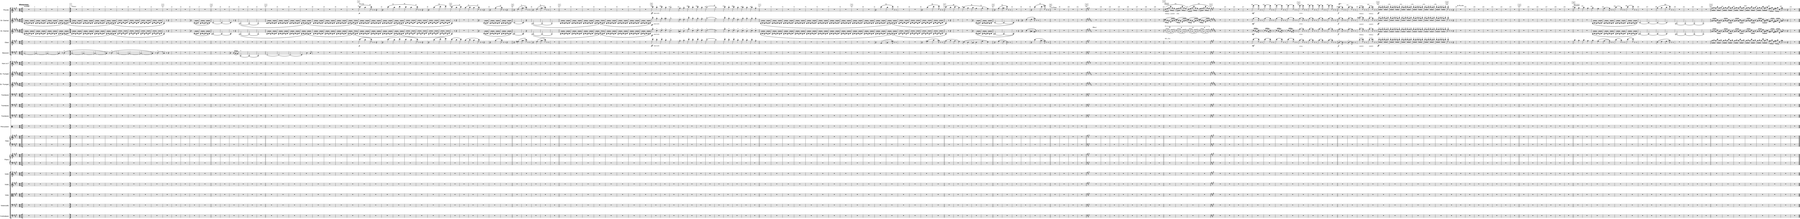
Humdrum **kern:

**kern	**kern	**kern	**kern	**kern	**kern	**kern	**kern	**kern	**kern	**kern	**kern	**kern	**kern	**kern	**kern	**kern	**kern	**dynam	**kern	**dynam	**kern	**dynam	**kern	**dynam
*part19	*part18	*part17	*part16	*part15	*part14	*part14	*part13	*part13	*part12	*part11	*part10	*part9	*part8	*part7	*part6	*part5	*part4	*part4	*part3	*part3	*part2	*part2	*part1	*part1
*staff21	*staff20	*staff19	*staff18	*staff17	*staff16	*staff15	*staff14	*staff13	*staff12	*staff11	*staff10	*staff9	*staff8	*staff7	*staff6	*staff5	*staff4	*staff4	*staff3	*staff3	*staff2	*staff2	*staff1	*staff1
*I"Contrabass	*I"Violoncello	*I"Viola	*I"Violin	*I"Violin	*I"Piano	*	*I"Harp	*	*I"Percussion	*I"Trombone	*I"Trombone	*I"Trombone	*I"Bb Trumpet	*I"Bb Trumpet	*I"Horn in F	*I"Bassoon	*I"Oboe	*	*I"Bb Clarinet	*	*I"Bb Clarinet	*	*I"Piccolo	*
*I'Cb.	*I'Vc.	*I'Vla.	*I'Vln.	*I'Vln.	*I'Pno.	*	*I'Hrp.	*	*I'Perc.	*I'Tbn.	*I'Tbn.	*I'Tbn.	*I'Bb Tpt.	*I'Bb Tpt.	*	*I'Bsn.	*I'Ob.	*	*I'Bb Cl.	*	*I'Bb Cl.	*	*I'Picc.	*
*clefF4	*clefF4	*clefC3	*clefG2	*clefG2	*clefF4	*clefG2	*clefF4	*clefG2	*clefX	*clefF4	*clefF4	*clefF4	*clefG2	*clefG2	*clefG2	*clefF4	*clefG2	*	*clefG2	*	*clefG2	*	*clefG2	*
*Trd7c12	*	*	*	*	*	*	*	*	*	*	*	*	*Trd1c2	*Trd1c2	*Trd4c7	*	*	*	*Trd1c2	*	*Trd1c2	*	*Trd-7c-12	*
*k[f#c#g#]	*k[f#c#g#]	*k[f#c#g#]	*k[f#c#g#]	*k[f#c#g#]	*k[f#c#g#]	*k[f#c#g#]	*k[f#c#g#]	*k[f#c#g#]	*k[]	*k[f#c#g#]	*k[f#c#g#]	*k[f#c#g#]	*k[f#c#g#d#a#]	*k[f#c#g#d#a#]	*k[f#c#g#d#]	*k[f#c#g#]	*k[f#c#g#]	*	*k[f#c#g#d#a#]	*	*k[f#c#g#d#a#]	*	*k[f#c#g#]	*
*M6/8	*M6/8	*M6/8	*M6/8	*M6/8	*M6/8	*M6/8	*M6/8	*M6/8	*M6/8	*M6/8	*M6/8	*M6/8	*M6/8	*M6/8	*M6/8	*M6/8	*M6/8	*	*M6/8	*	*M6/8	*	*M6/8	*
=1!|:	=1!|:	=1!|:	=1!|:	=1!|:	=1!|:	=1!|:	=1!|:	=1!|:	=1!|:	=1!|:	=1!|:	=1!|:	=1!|:	=1!|:	=1!|:	=1!|:	=1!|:	=1!|:	=1!|:	=1!|:	=1!|:	=1!|:	=1!|:	=1!|:
!	!	!	!	!	!	!	!	!	!	!	!	!	!	!	!	!	!	!	!	!	!	!	!LO:TX:a:B:t=Misterioso	!
!	!	!	!	!	!	!	!	!	!	!	!	!	!	!	!	!	!	!	!	!	!	!	!LO:TX:a:B:t=VAMP	!
2.r	2.r	2.r	2.r	2.r	2.r	2.r	2.r	2.r	2.r	2.r	2.r	2.r	2.r	2.r	2.r	[2.C#/	2.r	.	(8A#/L	.	(8A#/L	.	2.r	.
.	.	.	.	.	.	.	.	.	.	.	.	.	.	.	.	.	.	.	8B/	.	8B/	.	.	.
.	.	.	.	.	.	.	.	.	.	.	.	.	.	.	.	.	.	.	8A#/J	.	8A#/J	.	.	.
.	.	.	.	.	.	.	.	.	.	.	.	.	.	.	.	.	.	.	8B/L	.	8B/L	.	.	.
.	.	.	.	.	.	.	.	.	.	.	.	.	.	.	.	.	.	.	8A#/	.	8A#/	.	.	.
.	.	.	.	.	.	.	.	.	.	.	.	.	.	.	.	.	.	.	8B/J	.	8B/J	.	.	.
=2	=2	=2	=2	=2	=2	=2	=2	=2	=2	=2	=2	=2	=2	=2	=2	=2	=2	=2	=2	=2	=2	=2	=2	=2
2.r	2.r	2.r	2.r	2.r	2.r	2.r	2.r	2.r	2.r	2.r	2.r	2.r	2.r	2.r	2.r	2.C#/_	2.r	.	8A#/L	.	8A#/L	.	2.r	.
.	.	.	.	.	.	.	.	.	.	.	.	.	.	.	.	.	.	.	8B/	.	8B/	.	.	.
.	.	.	.	.	.	.	.	.	.	.	.	.	.	.	.	.	.	.	8A#/J	.	8A#/J	.	.	.
.	.	.	.	.	.	.	.	.	.	.	.	.	.	.	.	.	.	.	8B/L	.	8B/L	.	.	.
.	.	.	.	.	.	.	.	.	.	.	.	.	.	.	.	.	.	.	8A#/	.	8A#/	.	.	.
.	.	.	.	.	.	.	.	.	.	.	.	.	.	.	.	.	.	.	8B/J	.	8B/J	.	.	.
=3	=3	=3	=3	=3	=3	=3	=3	=3	=3	=3	=3	=3	=3	=3	=3	=3	=3	=3	=3	=3	=3	=3	=3	=3
2.r	2.r	2.r	2.r	2.r	2.r	2.r	2.r	2.r	2.r	2.r	2.r	2.r	2.r	2.r	2.r	2.C#/_	2.r	.	8A#/L	.	8A#/L	.	2.r	.
.	.	.	.	.	.	.	.	.	.	.	.	.	.	.	.	.	.	.	8B/	.	8B/	.	.	.
.	.	.	.	.	.	.	.	.	.	.	.	.	.	.	.	.	.	.	8A#/J	.	8A#/J	.	.	.
.	.	.	.	.	.	.	.	.	.	.	.	.	.	.	.	.	.	.	8B/L	.	8B/L	.	.	.
.	.	.	.	.	.	.	.	.	.	.	.	.	.	.	.	.	.	.	8A#/	.	8A#/	.	.	.
.	.	.	.	.	.	.	.	.	.	.	.	.	.	.	.	.	.	.	8B/J	.	8B/J	.	.	.
=4	=4	=4	=4	=4	=4	=4	=4	=4	=4	=4	=4	=4	=4	=4	=4	=4	=4	=4	=4	=4	=4	=4	=4	=4
2.r	2.r	2.r	2.r	2.r	2.r	2.r	2.r	2.r	2.r	2.r	2.r	2.r	2.r	2.r	2.r	4C#/]	2.r	.	8A#/L	.	8A#/L	.	2.r	.
.	.	.	.	.	.	.	.	.	.	.	.	.	.	.	.	.	.	.	8B/	.	8B/	.	.	.
.	.	.	.	.	.	.	.	.	.	.	.	.	.	.	.	8r	.	.	8A#/J)	.	8A#/J)	.	.	.
.	.	.	.	.	.	.	.	.	.	.	.	.	.	.	.	(4.D^\	.	.	(8B^/L	.	(8B^/L	.	.	.
.	.	.	.	.	.	.	.	.	.	.	.	.	.	.	.	.	.	.	8A#/	.	8A#/	.	.	.
.	.	.	.	.	.	.	.	.	.	.	.	.	.	.	.	.	.	.	8B/J	.	8B/J	.	.	.
!!LO:REH:place=s1:a:cj:fs=8:t=5
=5:|!	=5:|!	=5:|!	=5:|!	=5:|!	=5:|!	=5:|!	=5:|!	=5:|!	=5:|!	=5:|!	=5:|!	=5:|!	=5:|!	=5:|!	=5:|!	=5:|!	=5:|!	=5:|!	=5:|!	=5:|!	=5:|!	=5:|!	=5:|!	=5:|!
!	!	!	!	!	!	!	!	!	!	!	!	!	!	!	!	!	!	!	!	!	!	!	!LO:TX:a:B:t=(Voice	!
!	!	!	!	!	!	!	!	!	!	!	!	!	!	!	!	!	!	!	!	!	!	!	!LO:TX:a:t=)	!
2.r	2.r	2.r	2.r	2.r	2.r	2.r	2.r	2.r	2.r	2.r	2.r	2.r	2.r	2.r	2.r	[2.C#/	2.r	.	8A#/L	.	8A#/L	.	2.r	.
.	.	.	.	.	.	.	.	.	.	.	.	.	.	.	.	.	.	.	8B/	.	8B/	.	.	.
.	.	.	.	.	.	.	.	.	.	.	.	.	.	.	.	.	.	.	8A#/J	.	8A#/J	.	.	.
.	.	.	.	.	.	.	.	.	.	.	.	.	.	.	.	.	.	.	8B/L	.	8B/L	.	.	.
.	.	.	.	.	.	.	.	.	.	.	.	.	.	.	.	.	.	.	8A#/	.	8A#/	.	.	.
.	.	.	.	.	.	.	.	.	.	.	.	.	.	.	.	.	.	.	8B/J	.	8B/J	.	.	.
=6	=6	=6	=6	=6	=6	=6	=6	=6	=6	=6	=6	=6	=6	=6	=6	=6	=6	=6	=6	=6	=6	=6	=6	=6
2.r	2.r	2.r	2.r	2.r	2.r	2.r	2.r	2.r	2.r	2.r	2.r	2.r	2.r	2.r	2.r	2.C#/_	2.r	.	8A#/L	.	8A#/L	.	2.r	.
.	.	.	.	.	.	.	.	.	.	.	.	.	.	.	.	.	.	.	8B/	.	8B/	.	.	.
.	.	.	.	.	.	.	.	.	.	.	.	.	.	.	.	.	.	.	8A#/J	.	8A#/J	.	.	.
.	.	.	.	.	.	.	.	.	.	.	.	.	.	.	.	.	.	.	8B/L	.	8B/L	.	.	.
.	.	.	.	.	.	.	.	.	.	.	.	.	.	.	.	.	.	.	8A#/	.	8A#/	.	.	.
.	.	.	.	.	.	.	.	.	.	.	.	.	.	.	.	.	.	.	8B/J	.	8B/J	.	.	.
=7	=7	=7	=7	=7	=7	=7	=7	=7	=7	=7	=7	=7	=7	=7	=7	=7	=7	=7	=7	=7	=7	=7	=7	=7
2.r	2.r	2.r	2.r	2.r	2.r	2.r	2.r	2.r	2.r	2.r	2.r	2.r	2.r	2.r	2.r	2.C#/_	2.r	.	8A#/L	.	8A#/L	.	2.r	.
.	.	.	.	.	.	.	.	.	.	.	.	.	.	.	.	.	.	.	8B/	.	8B/	.	.	.
.	.	.	.	.	.	.	.	.	.	.	.	.	.	.	.	.	.	.	8A#/J	.	8A#/J	.	.	.
.	.	.	.	.	.	.	.	.	.	.	.	.	.	.	.	.	.	.	8B/L	.	8B/L	.	.	.
.	.	.	.	.	.	.	.	.	.	.	.	.	.	.	.	.	.	.	8A#/	.	8A#/	.	.	.
.	.	.	.	.	.	.	.	.	.	.	.	.	.	.	.	.	.	.	8B/J	.	8B/J	.	.	.
=8	=8	=8	=8	=8	=8	=8	=8	=8	=8	=8	=8	=8	=8	=8	=8	=8	=8	=8	=8	=8	=8	=8	=8	=8
2.r	2.r	2.r	2.r	2.r	2.r	2.r	2.r	2.r	2.r	2.r	2.r	2.r	2.r	2.r	2.r	4C#/])	2.r	.	8A#/L	.	8A#/L	.	2.r	.
.	.	.	.	.	.	.	.	.	.	.	.	.	.	.	.	.	.	.	8B/	.	8B/	.	.	.
.	.	.	.	.	.	.	.	.	.	.	.	.	.	.	.	8r	.	.	8A#/J)	.	8A#/J)	.	.	.
.	.	.	.	.	.	.	.	.	.	.	.	.	.	.	.	(4.D^\	.	.	(8B^/L	.	(8B^/L	.	.	.
.	.	.	.	.	.	.	.	.	.	.	.	.	.	.	.	.	.	.	8A#/	.	8A#/	.	.	.
.	.	.	.	.	.	.	.	.	.	.	.	.	.	.	.	.	.	.	8B/J	.	8B/J	.	.	.
=9	=9	=9	=9	=9	=9	=9	=9	=9	=9	=9	=9	=9	=9	=9	=9	=9	=9	=9	=9	=9	=9	=9	=9	=9
2.r	2.r	2.r	2.r	2.r	2.r	2.r	2.r	2.r	2.r	2.r	2.r	2.r	2.r	2.r	2.r	[2.C#/	2.r	.	8A#/L	.	8A#/L	.	2.r	.
.	.	.	.	.	.	.	.	.	.	.	.	.	.	.	.	.	.	.	8c#/	.	8c#/	.	.	.
.	.	.	.	.	.	.	.	.	.	.	.	.	.	.	.	.	.	.	8A#/J	.	8A#/J	.	.	.
.	.	.	.	.	.	.	.	.	.	.	.	.	.	.	.	.	.	.	8c#/L	.	8c#/L	.	.	.
.	.	.	.	.	.	.	.	.	.	.	.	.	.	.	.	.	.	.	8A#/	.	8A#/	.	.	.
.	.	.	.	.	.	.	.	.	.	.	.	.	.	.	.	.	.	.	8c#/J	.	8c#/J	.	.	.
=10	=10	=10	=10	=10	=10	=10	=10	=10	=10	=10	=10	=10	=10	=10	=10	=10	=10	=10	=10	=10	=10	=10	=10	=10
2.r	2.r	2.r	2.r	2.r	2.r	2.r	2.r	2.r	2.r	2.r	2.r	2.r	2.r	2.r	2.r	2.C#/_	2.r	.	8A#/L	.	8A#/L	.	2.r	.
.	.	.	.	.	.	.	.	.	.	.	.	.	.	.	.	.	.	.	8c#/	.	8c#/	.	.	.
.	.	.	.	.	.	.	.	.	.	.	.	.	.	.	.	.	.	.	8A#/J	.	8A#/J	.	.	.
.	.	.	.	.	.	.	.	.	.	.	.	.	.	.	.	.	.	.	8c#/L	.	8c#/L	.	.	.
.	.	.	.	.	.	.	.	.	.	.	.	.	.	.	.	.	.	.	8A#/	.	8A#/	.	.	.
.	.	.	.	.	.	.	.	.	.	.	.	.	.	.	.	.	.	.	8c#/J	.	8c#/J	.	.	.
=11	=11	=11	=11	=11	=11	=11	=11	=11	=11	=11	=11	=11	=11	=11	=11	=11	=11	=11	=11	=11	=11	=11	=11	=11
2.r	2.r	2.r	2.r	2.r	2.r	2.r	2.r	2.r	2.r	2.r	2.r	2.r	2.r	2.r	2.r	2.C#/_	2.r	.	8A#/L	.	8A#/L	.	2.r	.
.	.	.	.	.	.	.	.	.	.	.	.	.	.	.	.	.	.	.	8c#/	.	8c#/	.	.	.
.	.	.	.	.	.	.	.	.	.	.	.	.	.	.	.	.	.	.	8A#/J	.	8A#/J	.	.	.
.	.	.	.	.	.	.	.	.	.	.	.	.	.	.	.	.	.	.	8c#/L	.	8c#/L	.	.	.
.	.	.	.	.	.	.	.	.	.	.	.	.	.	.	.	.	.	.	8A#/	.	8A#/	.	.	.
.	.	.	.	.	.	.	.	.	.	.	.	.	.	.	.	.	.	.	8c#/J	.	8c#/J	.	.	.
=12	=12	=12	=12	=12	=12	=12	=12	=12	=12	=12	=12	=12	=12	=12	=12	=12	=12	=12	=12	=12	=12	=12	=12	=12
2.r	2.r	2.r	2.r	2.r	2.r	2.r	2.r	2.r	2.r	2.r	2.r	2.r	2.r	2.r	2.r	4C#/])	2.r	.	8A#/L	.	8A#/L	.	2.r	.
.	.	.	.	.	.	.	.	.	.	.	.	.	.	.	.	.	.	.	8c#/	.	8c#/	.	.	.
.	.	.	.	.	.	.	.	.	.	.	.	.	.	.	.	8r	.	.	8A#/J	.	8A#/J	.	.	.
.	.	.	.	.	.	.	.	.	.	.	.	.	.	.	.	(4.D^\	.	.	8c#/L	.	8c#/L	.	.	.
.	.	.	.	.	.	.	.	.	.	.	.	.	.	.	.	.	.	.	8A#/	.	8A#/	.	.	.
.	.	.	.	.	.	.	.	.	.	.	.	.	.	.	.	.	.	.	8c#/J	.	8c#/J	.	.	.
!!LO:REH:place=s1:a:cj:fs=8:t=13
=13	=13	=13	=13	=13	=13	=13	=13	=13	=13	=13	=13	=13	=13	=13	=13	=13	=13	=13	=13	=13	=13	=13	=13	=13
2.r	2.r	2.r	2.r	2.r	2.r	2.r	2.r	2.r	2.r	2.r	2.r	2.r	2.r	2.r	2.r	4C#/)	2.r	.	4A#/)	.	4A#/)	.	2.r	.
.	.	.	.	.	.	.	.	.	.	.	.	.	.	.	.	8r	.	.	8r	.	8r	.	.	.
.	.	.	.	.	.	.	.	.	.	.	.	.	.	.	.	4.r	.	.	4.r	.	4.r	.	.	.
=14	=14	=14	=14	=14	=14	=14	=14	=14	=14	=14	=14	=14	=14	=14	=14	=14	=14	=14	=14	=14	=14	=14	=14	=14
2.r	2.r	2.r	2.r	2.r	2.r	2.r	2.r	2.r	2.r	2.r	2.r	2.r	2.r	2.r	2.r	2.r	2.r	.	2.r	.	2.r	.	2.r	.
=15	=15	=15	=15	=15	=15	=15	=15	=15	=15	=15	=15	=15	=15	=15	=15	=15	=15	=15	=15	=15	=15	=15	=15	=15
2.r	2.r	2.r	2.r	2.r	2.r	2.r	2.r	2.r	2.r	2.r	2.r	2.r	2.r	2.r	2.r	2.r	2.r	.	2.r	.	2.r	.	2.r	.
=16	=16	=16	=16	=16	=16	=16	=16	=16	=16	=16	=16	=16	=16	=16	=16	=16	=16	=16	=16	=16	=16	=16	=16	=16
2.r	2.r	2.r	2.r	2.r	2.r	2.r	2.r	2.r	2.r	2.r	2.r	2.r	2.r	2.r	2.r	2.r	2.r	.	4.r	.	4.r	.	2.r	.
.	.	.	.	.	.	.	.	.	.	.	.	.	.	.	.	.	.	.	(8B/L	.	(8B/L	.	.	.
.	.	.	.	.	.	.	.	.	.	.	.	.	.	.	.	.	.	.	8A#/	.	8A#/	.	.	.
.	.	.	.	.	.	.	.	.	.	.	.	.	.	.	.	.	.	.	8B/J	.	8B/J	.	.	.
=17	=17	=17	=17	=17	=17	=17	=17	=17	=17	=17	=17	=17	=17	=17	=17	=17	=17	=17	=17	=17	=17	=17	=17	=17
2.r	2.r	2.r	2.r	2.r	2.r	2.r	2.r	2.r	2.r	2.r	2.r	2.r	2.r	2.r	2.r	2.r	2.r	.	8A#/L	.	8A#/L	.	2.r	.
.	.	.	.	.	.	.	.	.	.	.	.	.	.	.	.	.	.	.	8B/	.	8B/	.	.	.
.	.	.	.	.	.	.	.	.	.	.	.	.	.	.	.	.	.	.	8A#/J	.	8A#/J	.	.	.
.	.	.	.	.	.	.	.	.	.	.	.	.	.	.	.	.	.	.	8B/L	.	8B/L	.	.	.
.	.	.	.	.	.	.	.	.	.	.	.	.	.	.	.	.	.	.	8A#/	.	8A#/	.	.	.
.	.	.	.	.	.	.	.	.	.	.	.	.	.	.	.	.	.	.	8B/J)	.	8B/J)	.	.	.
!!LO:REH:place=s1:a:cj:fs=8:t=18
=18||	=18||	=18||	=18||	=18||	=18||	=18||	=18||	=18||	=18||	=18||	=18||	=18||	=18||	=18||	=18||	=18||	=18||	=18||	=18||	=18||	=18||	=18||	=18||	=18||
2.r	2.r	2.r	2.r	2.r	2.r	2.r	2.r	2.r	2.r	2.r	2.r	2.r	2.r	2.r	2.r	2.r	2.r	.	[2.An/	.	[2.c#/	.	2.r	.
=19	=19	=19	=19	=19	=19	=19	=19	=19	=19	=19	=19	=19	=19	=19	=19	=19	=19	=19	=19	=19	=19	=19	=19	=19
2.r	2.r	2.r	2.r	2.r	2.r	2.r	2.r	2.r	2.r	2.r	2.r	2.r	2.r	2.r	2.r	2.r	2.r	.	2.A/_	.	2.c#/_	.	2.r	.
=20	=20	=20	=20	=20	=20	=20	=20	=20	=20	=20	=20	=20	=20	=20	=20	=20	=20	=20	=20	=20	=20	=20	=20	=20
2.r	2.r	2.r	2.r	2.r	2.r	2.r	2.r	2.r	2.r	2.r	2.r	2.r	2.r	2.r	2.r	4.r	2.r	.	4.A/]	.	4.c#/]	.	2.r	.
.	.	.	.	.	.	.	.	.	.	.	.	.	.	.	.	(8D/L	.	.	8r	.	8r	.	.	.
.	.	.	.	.	.	.	.	.	.	.	.	.	.	.	.	8C#/	.	.	4r	.	4r	.	.	.
.	.	.	.	.	.	.	.	.	.	.	.	.	.	.	.	8BB/J)	.	.	.	.	.	.	.	.
=21	=21	=21	=21	=21	=21	=21	=21	=21	=21	=21	=21	=21	=21	=21	=21	=21	=21	=21	=21	=21	=21	=21	=21	=21
2.r	2.r	2.r	2.r	2.r	2.r	2.r	2.r	2.r	2.r	2.r	2.r	2.r	2.r	2.r	2.r	[2.CC#^^/	2.r	.	([2.Gn/	.	([2.Gn/	.	2.r	.
=22	=22	=22	=22	=22	=22	=22	=22	=22	=22	=22	=22	=22	=22	=22	=22	=22	=22	=22	=22	=22	=22	=22	=22	=22
2.r	2.r	2.r	2.r	2.r	2.r	2.r	2.r	2.r	2.r	2.r	2.r	2.r	2.r	2.r	2.r	2.CC#/_	2.r	.	2.G/_	.	2.G/_	.	2.r	.
=23	=23	=23	=23	=23	=23	=23	=23	=23	=23	=23	=23	=23	=23	=23	=23	=23	=23	=23	=23	=23	=23	=23	=23	=23
2.r	2.r	2.r	2.r	2.r	2.r	2.r	2.r	2.r	2.r	2.r	2.r	2.r	2.r	2.r	2.r	2.CC#/]	2.r	.	2.G/]	.	2.G/]	.	2.r	.
!!LO:REH:place=s1:a:cj:fs=8:t=24
=24||	=24||	=24||	=24||	=24||	=24||	=24||	=24||	=24||	=24||	=24||	=24||	=24||	=24||	=24||	=24||	=24||	=24||	=24||	=24||	=24||	=24||	=24||	=24||	=24||
2.r	2.r	2.r	2.r	2.r	2.r	2.r	2.r	2.r	2.r	2.r	2.r	2.r	2.r	2.r	2.r	[2.FF#/	2.r	.	8A#/L	.	8A#/L	.	2.r	.
.	.	.	.	.	.	.	.	.	.	.	.	.	.	.	.	.	.	.	8B/	.	8B/	.	.	.
.	.	.	.	.	.	.	.	.	.	.	.	.	.	.	.	.	.	.	8A#/J	.	8A#/J	.	.	.
.	.	.	.	.	.	.	.	.	.	.	.	.	.	.	.	.	.	.	8B/L	.	8B/L	.	.	.
.	.	.	.	.	.	.	.	.	.	.	.	.	.	.	.	.	.	.	8A#/	.	8A#/	.	.	.
.	.	.	.	.	.	.	.	.	.	.	.	.	.	.	.	.	.	.	8B/J	.	8B/J	.	.	.
=25	=25	=25	=25	=25	=25	=25	=25	=25	=25	=25	=25	=25	=25	=25	=25	=25	=25	=25	=25	=25	=25	=25	=25	=25
2.r	2.r	2.r	2.r	2.r	2.r	2.r	2.r	2.r	2.r	2.r	2.r	2.r	2.r	2.r	2.r	2.FF#/_	2.r	.	8A#/L	.	8A#/L	.	2.r	.
.	.	.	.	.	.	.	.	.	.	.	.	.	.	.	.	.	.	.	8B/	.	8B/	.	.	.
.	.	.	.	.	.	.	.	.	.	.	.	.	.	.	.	.	.	.	8A#/J	.	8A#/J	.	.	.
.	.	.	.	.	.	.	.	.	.	.	.	.	.	.	.	.	.	.	8B/L	.	8B/L	.	.	.
.	.	.	.	.	.	.	.	.	.	.	.	.	.	.	.	.	.	.	8A#/	.	8A#/	.	.	.
.	.	.	.	.	.	.	.	.	.	.	.	.	.	.	.	.	.	.	8B/J	.	8B/J	.	.	.
=26	=26	=26	=26	=26	=26	=26	=26	=26	=26	=26	=26	=26	=26	=26	=26	=26	=26	=26	=26	=26	=26	=26	=26	=26
2.r	2.r	2.r	2.r	2.r	2.r	2.r	2.r	2.r	2.r	2.r	2.r	2.r	2.r	2.r	2.r	2.FF#/_	2.r	.	8A#/L	.	8A#/L	.	2.r	.
.	.	.	.	.	.	.	.	.	.	.	.	.	.	.	.	.	.	.	8B/	.	8B/	.	.	.
.	.	.	.	.	.	.	.	.	.	.	.	.	.	.	.	.	.	.	8A#/J	.	8A#/J	.	.	.
.	.	.	.	.	.	.	.	.	.	.	.	.	.	.	.	.	.	.	8B/L	.	8B/L	.	.	.
.	.	.	.	.	.	.	.	.	.	.	.	.	.	.	.	.	.	.	8A#/	.	8A#/	.	.	.
.	.	.	.	.	.	.	.	.	.	.	.	.	.	.	.	.	.	.	8B/J	.	8B/J	.	.	.
=27	=27	=27	=27	=27	=27	=27	=27	=27	=27	=27	=27	=27	=27	=27	=27	=27	=27	=27	=27	=27	=27	=27	=27	=27
2.r	2.r	2.r	2.r	2.r	2.r	2.r	2.r	2.r	2.r	2.r	2.r	2.r	2.r	2.r	2.r	4.FF#/]	2.r	.	8A#/L	.	8A#/L	.	2.r	.
.	.	.	.	.	.	.	.	.	.	.	.	.	.	.	.	.	.	.	8B/	.	8B/	.	.	.
.	.	.	.	.	.	.	.	.	.	.	.	.	.	.	.	.	.	.	8A#/J)	.	8A#/J)	.	.	.
.	.	.	.	.	.	.	.	.	.	.	.	.	.	.	.	4D\	.	.	(8B^/L	.	(8B^/L	.	.	.
.	.	.	.	.	.	.	.	.	.	.	.	.	.	.	.	.	.	.	8A#/	.	8A#/	.	.	.
.	.	.	.	.	.	.	.	.	.	.	.	.	.	.	.	8C#/	.	.	8B/J	.	8B/J	.	.	.
=28	=28	=28	=28	=28	=28	=28	=28	=28	=28	=28	=28	=28	=28	=28	=28	=28	=28	=28	=28	=28	=28	=28	=28	=28
2.r	2.r	2.r	2.r	2.r	2.r	2.r	2.r	2.r	2.r	2.r	2.r	2.r	2.r	2.r	2.r	2.r	2.r	.	8A#/L	.	8A#/L	.	2.r	.
.	.	.	.	.	.	.	.	.	.	.	.	.	.	.	.	.	.	.	8B/	.	8B/	.	.	.
.	.	.	.	.	.	.	.	.	.	.	.	.	.	.	.	.	.	.	8A#/J	.	8A#/J	.	.	.
.	.	.	.	.	.	.	.	.	.	.	.	.	.	.	.	.	.	.	8B/L	.	8B/L	.	.	.
.	.	.	.	.	.	.	.	.	.	.	.	.	.	.	.	.	.	.	8A#/	.	8A#/	.	.	.
.	.	.	.	.	.	.	.	.	.	.	.	.	.	.	.	.	.	.	8B/J	.	8B/J	.	.	.
=29	=29	=29	=29	=29	=29	=29	=29	=29	=29	=29	=29	=29	=29	=29	=29	=29	=29	=29	=29	=29	=29	=29	=29	=29
2.r	2.r	2.r	2.r	2.r	2.r	2.r	2.r	2.r	2.r	2.r	2.r	2.r	2.r	2.r	2.r	2.r	2.r	.	8A#/L	.	8A#/L	.	2.r	.
.	.	.	.	.	.	.	.	.	.	.	.	.	.	.	.	.	.	.	8B/	.	8B/	.	.	.
.	.	.	.	.	.	.	.	.	.	.	.	.	.	.	.	.	.	.	8A#/J	.	8A#/J	.	.	.
.	.	.	.	.	.	.	.	.	.	.	.	.	.	.	.	.	.	.	8B/L	.	8B/L	.	.	.
.	.	.	.	.	.	.	.	.	.	.	.	.	.	.	.	.	.	.	8A#/	.	8A#/	.	.	.
.	.	.	.	.	.	.	.	.	.	.	.	.	.	.	.	.	.	.	8B/J	.	8B/J	.	.	.
=30	=30	=30	=30	=30	=30	=30	=30	=30	=30	=30	=30	=30	=30	=30	=30	=30	=30	=30	=30	=30	=30	=30	=30	=30
2.r	2.r	2.r	2.r	2.r	2.r	2.r	2.r	2.r	2.r	2.r	2.r	2.r	2.r	2.r	2.r	2.r	2.r	.	8A#/L	.	8A#/L	.	2.r	.
.	.	.	.	.	.	.	.	.	.	.	.	.	.	.	.	.	.	.	8B/	.	8B/	.	.	.
.	.	.	.	.	.	.	.	.	.	.	.	.	.	.	.	.	.	.	8A#/J	.	8A#/J	.	.	.
.	.	.	.	.	.	.	.	.	.	.	.	.	.	.	.	.	.	.	8B/L	.	8B/L	.	.	.
.	.	.	.	.	.	.	.	.	.	.	.	.	.	.	.	.	.	.	8A#/	.	8A#/	.	.	.
.	.	.	.	.	.	.	.	.	.	.	.	.	.	.	.	.	.	.	8B/J	.	8B/J	.	.	.
=31	=31	=31	=31	=31	=31	=31	=31	=31	=31	=31	=31	=31	=31	=31	=31	=31	=31	=31	=31	=31	=31	=31	=31	=31
2.r	2.r	2.r	2.r	2.r	2.r	2.r	2.r	2.r	2.r	2.r	2.r	2.r	2.r	2.r	2.r	2.r	2.r	.	8A#/L	.	8A#/L	.	2.r	.
.	.	.	.	.	.	.	.	.	.	.	.	.	.	.	.	.	.	.	8B/	.	8B/	.	.	.
.	.	.	.	.	.	.	.	.	.	.	.	.	.	.	.	.	.	.	8A#/J)	.	8A#/J)	.	.	.
.	.	.	.	.	.	.	.	.	.	.	.	.	.	.	.	.	.	.	(8c#^/L	.	(8c#^/L	.	.	.
.	.	.	.	.	.	.	.	.	.	.	.	.	.	.	.	.	.	.	8A#/	.	8A#/	.	.	.
.	.	.	.	.	.	.	.	.	.	.	.	.	.	.	.	.	.	.	8B/J	.	8B/J	.	.	.
!!LO:REH:place=s1:a:cj:fs=8:t=32
=32	=32	=32	=32	=32	=32	=32	=32	=32	=32	=32	=32	=32	=32	=32	=32	=32	=32	=32	=32	=32	=32	=32	=32	=32
!	!	!	!	!	!	!	!	!	!	!	!	!	!	!	!	!	!	!	!	!	!	!	!LO:TX:a:B:t=Piccolo	!
!	!	!	!	!	!	!	!	!	!	!	!	!	!	!	!	!	!	!LO:DY:b	!	!	!	!	!	!LO:DY:b
2.r	2.r	2.r	2.r	2.r	2.r	2.r	2.r	2.r	2.r	2.r	2.r	2.r	2.r	2.r	2.r	2.r	(4.ccc#\	p	8A#/L	.	8A#/L	.	(4.ccc#\	p
.	.	.	.	.	.	.	.	.	.	.	.	.	.	.	.	.	.	.	8B/	.	8B/	.	.	.
.	.	.	.	.	.	.	.	.	.	.	.	.	.	.	.	.	.	.	8A#/J	.	8A#/J	.	.	.
.	.	.	.	.	.	.	.	.	.	.	.	.	.	.	.	.	4.bb\	.	8B/L	.	8B/L	.	4.bb\	.
.	.	.	.	.	.	.	.	.	.	.	.	.	.	.	.	.	.	.	8A#/	.	8A#/	.	.	.
.	.	.	.	.	.	.	.	.	.	.	.	.	.	.	.	.	.	.	8B/J	.	8B/J	.	.	.
=33	=33	=33	=33	=33	=33	=33	=33	=33	=33	=33	=33	=33	=33	=33	=33	=33	=33	=33	=33	=33	=33	=33	=33	=33
2.r	2.r	2.r	2.r	2.r	2.r	2.r	2.r	2.r	2.r	2.r	2.r	2.r	2.r	2.r	2.r	2.r	8ccc#\)	.	8A#/L	.	8A#/L	.	8ccc#\)	.
.	.	.	.	.	.	.	.	.	.	.	.	.	.	.	.	.	8r	.	8B/	.	8B/	.	8r	.
.	.	.	.	.	.	.	.	.	.	.	.	.	.	.	.	.	8r	.	8A#/J	.	8A#/J	.	8r	.
.	.	.	.	.	.	.	.	.	.	.	.	.	.	.	.	.	4.r	.	8B/L	.	8B/L	.	4.r	.
.	.	.	.	.	.	.	.	.	.	.	.	.	.	.	.	.	.	.	8A#/	.	8A#/	.	.	.
.	.	.	.	.	.	.	.	.	.	.	.	.	.	.	.	.	.	.	8B/J	.	8B/J	.	.	.
=34	=34	=34	=34	=34	=34	=34	=34	=34	=34	=34	=34	=34	=34	=34	=34	=34	=34	=34	=34	=34	=34	=34	=34	=34
2.r	2.r	2.r	2.r	2.r	2.r	2.r	2.r	2.r	2.r	2.r	2.r	2.r	2.r	2.r	2.r	2.r	4.r	.	8A#/L	.	8A#/L	.	4.r	.
.	.	.	.	.	.	.	.	.	.	.	.	.	.	.	.	.	.	.	8B/	.	8B/	.	.	.
.	.	.	.	.	.	.	.	.	.	.	.	.	.	.	.	.	.	.	8A#/J	.	8A#/J	.	.	.
.	.	.	.	.	.	.	.	.	.	.	.	.	.	.	.	.	(4.ccc#\	.	8B/L	.	8B/L	.	(4.ccc#\	.
.	.	.	.	.	.	.	.	.	.	.	.	.	.	.	.	.	.	.	8A#/	.	8A#/	.	.	.
.	.	.	.	.	.	.	.	.	.	.	.	.	.	.	.	.	.	.	8B/J	.	8B/J	.	.	.
=35	=35	=35	=35	=35	=35	=35	=35	=35	=35	=35	=35	=35	=35	=35	=35	=35	=35	=35	=35	=35	=35	=35	=35	=35
2.r	2.r	2.r	2.r	2.r	2.r	2.r	2.r	2.r	2.r	2.r	2.r	2.r	2.r	2.r	2.r	2.r	4.bb\	.	8A#/L	.	8A#/L	.	4.bb\	.
.	.	.	.	.	.	.	.	.	.	.	.	.	.	.	.	.	.	.	8B/	.	8B/	.	.	.
.	.	.	.	.	.	.	.	.	.	.	.	.	.	.	.	.	.	.	8A#/J)	.	8A#/J)	.	.	.
.	.	.	.	.	.	.	.	.	.	.	.	.	.	.	.	.	4.ddd\	.	(8B^/L	.	(8B^/L	.	4.ddd\	.
.	.	.	.	.	.	.	.	.	.	.	.	.	.	.	.	.	.	.	8A#/	.	8A#/	.	.	.
.	.	.	.	.	.	.	.	.	.	.	.	.	.	.	.	.	.	.	8B/J	.	8B/J	.	.	.
=36	=36	=36	=36	=36	=36	=36	=36	=36	=36	=36	=36	=36	=36	=36	=36	=36	=36	=36	=36	=36	=36	=36	=36	=36
2.r	2.r	2.r	2.r	2.r	2.r	2.r	2.r	2.r	2.r	2.r	2.r	2.r	2.r	2.r	2.r	2.r	4.ccc#\	.	8A#/L	.	8A#/L	.	4.ccc#\	.
.	.	.	.	.	.	.	.	.	.	.	.	.	.	.	.	.	.	.	8c#/	.	8c#/	.	.	.
.	.	.	.	.	.	.	.	.	.	.	.	.	.	.	.	.	.	.	8A#/J	.	8A#/J	.	.	.
.	.	.	.	.	.	.	.	.	.	.	.	.	.	.	.	.	4.bb\	.	8c#/L	.	8c#/L	.	4.bb\	.
.	.	.	.	.	.	.	.	.	.	.	.	.	.	.	.	.	.	.	8A#/	.	8A#/	.	.	.
.	.	.	.	.	.	.	.	.	.	.	.	.	.	.	.	.	.	.	8c#/J	.	8c#/J	.	.	.
=37	=37	=37	=37	=37	=37	=37	=37	=37	=37	=37	=37	=37	=37	=37	=37	=37	=37	=37	=37	=37	=37	=37	=37	=37
2.r	2.r	2.r	2.r	2.r	2.r	2.r	2.r	2.r	2.r	2.r	2.r	2.r	2.r	2.r	2.r	2.r	8ccc#\)	.	8A#/L	.	8A#/L	.	8ccc#\)	.
.	.	.	.	.	.	.	.	.	.	.	.	.	.	.	.	.	8r	.	8c#/	.	8c#/	.	8r	.
.	.	.	.	.	.	.	.	.	.	.	.	.	.	.	.	.	8r	.	8A#/J	.	8A#/J	.	8r	.
.	.	.	.	.	.	.	.	.	.	.	.	.	.	.	.	.	4.r	.	8c#/L	.	8c#/L	.	4.r	.
.	.	.	.	.	.	.	.	.	.	.	.	.	.	.	.	.	.	.	8A#/	.	8A#/	.	.	.
.	.	.	.	.	.	.	.	.	.	.	.	.	.	.	.	.	.	.	8c#/J	.	8c#/J	.	.	.
=38	=38	=38	=38	=38	=38	=38	=38	=38	=38	=38	=38	=38	=38	=38	=38	=38	=38	=38	=38	=38	=38	=38	=38	=38
2.r	2.r	2.r	2.r	2.r	2.r	2.r	2.r	2.r	2.r	2.r	2.r	2.r	2.r	2.r	2.r	2.r	4.r	.	8A#/L	.	8A#/L	.	4.r	.
.	.	.	.	.	.	.	.	.	.	.	.	.	.	.	.	.	.	.	8c#/	.	8c#/	.	.	.
.	.	.	.	.	.	.	.	.	.	.	.	.	.	.	.	.	.	.	8A#/J	.	8A#/J	.	.	.
.	.	.	.	.	.	.	.	.	.	.	.	.	.	.	.	.	(4.bb\	.	8c#/L	.	8c#/L	.	(4.bb\	.
.	.	.	.	.	.	.	.	.	.	.	.	.	.	.	.	.	.	.	8A#/	.	8A#/	.	.	.
.	.	.	.	.	.	.	.	.	.	.	.	.	.	.	.	.	.	.	8c#/J	.	8c#/J	.	.	.
=39	=39	=39	=39	=39	=39	=39	=39	=39	=39	=39	=39	=39	=39	=39	=39	=39	=39	=39	=39	=39	=39	=39	=39	=39
2.r	2.r	2.r	2.r	2.r	2.r	2.r	2.r	2.r	2.r	2.r	2.r	2.r	2.r	2.r	2.r	2.r	4.ddd\	.	8A#/L	.	8A#/L	.	4.ddd\	.
.	.	.	.	.	.	.	.	.	.	.	.	.	.	.	.	.	.	.	8c#/	.	8c#/	.	.	.
.	.	.	.	.	.	.	.	.	.	.	.	.	.	.	.	.	.	.	8A#/J	.	8A#/J	.	.	.
.	.	.	.	.	.	.	.	.	.	.	.	.	.	.	.	.	4.eee\)	.	8c#/L	.	8c#/L	.	4.eee\)	.
.	.	.	.	.	.	.	.	.	.	.	.	.	.	.	.	.	.	.	8A#/	.	8A#/	.	.	.
.	.	.	.	.	.	.	.	.	.	.	.	.	.	.	.	.	.	.	8c#/J	.	8c#/J	.	.	.
!!LO:REH:place=s1:a:cj:fs=8:t=40
=40	=40	=40	=40	=40	=40	=40	=40	=40	=40	=40	=40	=40	=40	=40	=40	=40	=40	=40	=40	=40	=40	=40	=40	=40
2.r	2.r	2.r	2.r	2.r	2.r	2.r	2.r	2.r	2.r	2.r	2.r	2.r	2.r	2.r	2.r	2.r	(4.ccc#\	.	4A#/)	.	4A#/)	.	(4.ccc#\	.
.	.	.	.	.	.	.	.	.	.	.	.	.	.	.	.	.	.	.	8r	.	8r	.	.	.
.	.	.	.	.	.	.	.	.	.	.	.	.	.	.	.	.	4.bb\	.	4.r	.	4.r	.	4.bb\	.
=41	=41	=41	=41	=41	=41	=41	=41	=41	=41	=41	=41	=41	=41	=41	=41	=41	=41	=41	=41	=41	=41	=41	=41	=41
2.r	2.r	2.r	2.r	2.r	2.r	2.r	2.r	2.r	2.r	2.r	2.r	2.r	2.r	2.r	2.r	2.r	4.ccc#\)	.	2.r	.	2.r	.	4.ccc#\)	.
.	.	.	.	.	.	.	.	.	.	.	.	.	.	.	.	.	(4.aa\	.	.	.	.	.	(4.aa\	.
=42	=42	=42	=42	=42	=42	=42	=42	=42	=42	=42	=42	=42	=42	=42	=42	=42	=42	=42	=42	=42	=42	=42	=42	=42
2.r	2.r	2.r	2.r	2.r	2.r	2.r	2.r	2.r	2.r	2.r	2.r	2.r	2.r	2.r	2.r	2.r	4.bb\	.	2.r	.	2.r	.	4.bb\	.
.	.	.	.	.	.	.	.	.	.	.	.	.	.	.	.	.	4.aa\	.	.	.	.	.	4.aa\	.
=43	=43	=43	=43	=43	=43	=43	=43	=43	=43	=43	=43	=43	=43	=43	=43	=43	=43	=43	=43	=43	=43	=43	=43	=43
2.r	2.r	2.r	2.r	2.r	2.r	2.r	2.r	2.r	2.r	2.r	2.r	2.r	2.r	2.r	2.r	2.r	8bb\)	.	4.r	.	4.r	.	8bb\)	.
.	.	.	.	.	.	.	.	.	.	.	.	.	.	.	.	.	8r	.	.	.	.	.	8r	.
.	.	.	.	.	.	.	.	.	.	.	.	.	.	.	.	.	8r	.	.	.	.	.	8r	.
.	.	.	.	.	.	.	.	.	.	.	.	.	.	.	.	.	4.r	.	(8B/L	.	(8B/L	.	4.r	.
.	.	.	.	.	.	.	.	.	.	.	.	.	.	.	.	.	.	.	8A#/	.	8A#/	.	.	.
.	.	.	.	.	.	.	.	.	.	.	.	.	.	.	.	.	.	.	8B/J	.	8B/J	.	.	.
=44	=44	=44	=44	=44	=44	=44	=44	=44	=44	=44	=44	=44	=44	=44	=44	=44	=44	=44	=44	=44	=44	=44	=44	=44
2.r	2.r	2.r	2.r	2.r	2.r	2.r	2.r	2.r	2.r	2.r	2.r	2.r	2.r	2.r	2.r	2.r	4.r	.	8A#/L	.	8A#/L	.	4.r	.
.	.	.	.	.	.	.	.	.	.	.	.	.	.	.	.	.	.	.	8B/	.	8B/	.	.	.
.	.	.	.	.	.	.	.	.	.	.	.	.	.	.	.	.	.	.	8A#/J	.	8A#/J	.	.	.
.	.	.	.	.	.	.	.	.	.	.	.	.	.	.	.	.	(4.gg#\	.	8B/L	.	8B/L	.	(4.gg#\	.
.	.	.	.	.	.	.	.	.	.	.	.	.	.	.	.	.	.	.	8A#/	.	8A#/	.	.	.
.	.	.	.	.	.	.	.	.	.	.	.	.	.	.	.	.	.	.	8B/J	.	8B/J	.	.	.
=45	=45	=45	=45	=45	=45	=45	=45	=45	=45	=45	=45	=45	=45	=45	=45	=45	=45	=45	=45	=45	=45	=45	=45	=45
2.r	2.r	2.r	2.r	2.r	2.r	2.r	2.r	2.r	2.r	2.r	2.r	2.r	2.r	2.r	2.r	2.r	8aa\)	.	8A#/L	.	8A#/L	.	8aa\)	.
.	.	.	.	.	.	.	.	.	.	.	.	.	.	.	.	.	8r	.	8B/	.	8B/	.	8r	.
.	.	.	.	.	.	.	.	.	.	.	.	.	.	.	.	.	8r	.	8A#/J	.	8A#/J	.	8r	.
.	.	.	.	.	.	.	.	.	.	.	.	.	.	.	.	.	4.r	.	8B/L	.	8B/L	.	4.r	.
.	.	.	.	.	.	.	.	.	.	.	.	.	.	.	.	.	.	.	8A#/	.	8A#/	.	.	.
.	.	.	.	.	.	.	.	.	.	.	.	.	.	.	.	.	.	.	8B/J)	.	8B/J)	.	.	.
!!LO:REH:place=s1:a:cj:fs=8:t=46
=46||	=46||	=46||	=46||	=46||	=46||	=46||	=46||	=46||	=46||	=46||	=46||	=46||	=46||	=46||	=46||	=46||	=46||	=46||	=46||	=46||	=46||	=46||	=46||	=46||
2.r	2.r	2.r	2.r	2.r	2.r	2.r	2.r	2.r	2.r	2.r	2.r	2.r	2.r	2.r	2.r	2.r	4.r	.	[2.An/	.	[2.c#/	.	4.r	.
.	.	.	.	.	.	.	.	.	.	.	.	.	.	.	.	.	(4.ddni\	.	.	.	.	.	(4.dd\	.
=47	=47	=47	=47	=47	=47	=47	=47	=47	=47	=47	=47	=47	=47	=47	=47	=47	=47	=47	=47	=47	=47	=47	=47	=47
2.r	2.r	2.r	2.r	2.r	2.r	2.r	2.r	2.r	2.r	2.r	2.r	2.r	2.r	2.r	2.r	2.r	4.ggn\	.	4.A/]	.	4.c#/]	.	4.ggn\	.
.	.	.	.	.	.	.	.	.	.	.	.	.	.	.	.	.	8bb-X\)	.	4.r	.	4.r	.	8bb-X\)	.
.	.	.	.	.	.	.	.	.	.	.	.	.	.	.	.	.	8r	.	.	.	.	.	8r	.
.	.	.	.	.	.	.	.	.	.	.	.	.	.	.	.	.	8r	.	.	.	.	.	8r	.
=48	=48	=48	=48	=48	=48	=48	=48	=48	=48	=48	=48	=48	=48	=48	=48	=48	=48	=48	=48	=48	=48	=48	=48	=48
2.r	2.r	2.r	2.r	2.r	2.r	2.r	2.r	2.r	2.r	2.r	2.r	2.r	2.r	2.r	2.r	2.r	4.r	.	([2.Gn/	.	([2.Gn/	.	4.r	.
.	.	.	.	.	.	.	.	.	.	.	.	.	.	.	.	.	(4.dd\	.	.	.	.	.	(4.dd\	.
=49	=49	=49	=49	=49	=49	=49	=49	=49	=49	=49	=49	=49	=49	=49	=49	=49	=49	=49	=49	=49	=49	=49	=49	=49
2.r	2.r	2.r	2.r	2.r	2.r	2.r	2.r	2.r	2.r	2.r	2.r	2.r	2.r	2.r	2.r	2.r	4.ggn\	.	2.G/_	.	2.G/_	.	4.ggn\	.
.	.	.	.	.	.	.	.	.	.	.	.	.	.	.	.	.	8bb-X\)	.	.	.	.	.	8bb-X\)	.
.	.	.	.	.	.	.	.	.	.	.	.	.	.	.	.	.	8r	.	.	.	.	.	8r	.
.	.	.	.	.	.	.	.	.	.	.	.	.	.	.	.	.	8r	.	.	.	.	.	8r	.
=50	=50	=50	=50	=50	=50	=50	=50	=50	=50	=50	=50	=50	=50	=50	=50	=50	=50	=50	=50	=50	=50	=50	=50	=50
2.r	2.r	2.r	2.r	2.r	2.r	2.r	2.r	2.r	2.r	2.r	2.r	2.r	2.r	2.r	2.r	2.r	2.r	.	2.G/]	.	2.G/]	.	2.r	.
!!LO:REH:place=s1:a:cj:fs=8:t=51
=51||	=51||	=51||	=51||	=51||	=51||	=51||	=51||	=51||	=51||	=51||	=51||	=51||	=51||	=51||	=51||	=51||	=51||	=51||	=51||	=51||	=51||	=51||	=51||	=51||
2.r	2.r	2.r	2.r	2.r	2.r	2.r	2.r	2.r	2.r	2.r	2.r	2.r	2.r	2.r	2.r	2.r	2.r	.	8A#/L	.	8A#/L	.	2.r	.
.	.	.	.	.	.	.	.	.	.	.	.	.	.	.	.	.	.	.	8B/	.	8B/	.	.	.
.	.	.	.	.	.	.	.	.	.	.	.	.	.	.	.	.	.	.	8A#/J	.	8A#/J	.	.	.
.	.	.	.	.	.	.	.	.	.	.	.	.	.	.	.	.	.	.	8B/L	.	8B/L	.	.	.
.	.	.	.	.	.	.	.	.	.	.	.	.	.	.	.	.	.	.	8A#/	.	8A#/	.	.	.
.	.	.	.	.	.	.	.	.	.	.	.	.	.	.	.	.	.	.	8B/J	.	8B/J	.	.	.
=52	=52	=52	=52	=52	=52	=52	=52	=52	=52	=52	=52	=52	=52	=52	=52	=52	=52	=52	=52	=52	=52	=52	=52	=52
2.r	2.r	2.r	2.r	2.r	2.r	2.r	2.r	2.r	2.r	2.r	2.r	2.r	2.r	2.r	2.r	2.r	2.r	.	8A#/L	.	8A#/L	.	2.r	.
.	.	.	.	.	.	.	.	.	.	.	.	.	.	.	.	.	.	.	8B/	.	8B/	.	.	.
.	.	.	.	.	.	.	.	.	.	.	.	.	.	.	.	.	.	.	8A#/J	.	8A#/J	.	.	.
.	.	.	.	.	.	.	.	.	.	.	.	.	.	.	.	.	.	.	8B/L	.	8B/L	.	.	.
.	.	.	.	.	.	.	.	.	.	.	.	.	.	.	.	.	.	.	8A#/	.	8A#/	.	.	.
.	.	.	.	.	.	.	.	.	.	.	.	.	.	.	.	.	.	.	8B/J	.	8B/J	.	.	.
=53	=53	=53	=53	=53	=53	=53	=53	=53	=53	=53	=53	=53	=53	=53	=53	=53	=53	=53	=53	=53	=53	=53	=53	=53
2.r	2.r	2.r	2.r	2.r	2.r	2.r	2.r	2.r	2.r	2.r	2.r	2.r	2.r	2.r	2.r	2.r	2.r	.	8A#/L	.	8A#/L	.	2.r	.
.	.	.	.	.	.	.	.	.	.	.	.	.	.	.	.	.	.	.	8B/	.	8B/	.	.	.
.	.	.	.	.	.	.	.	.	.	.	.	.	.	.	.	.	.	.	8A#/J	.	8A#/J	.	.	.
.	.	.	.	.	.	.	.	.	.	.	.	.	.	.	.	.	.	.	8B/L	.	8B/L	.	.	.
.	.	.	.	.	.	.	.	.	.	.	.	.	.	.	.	.	.	.	8A#/	.	8A#/	.	.	.
.	.	.	.	.	.	.	.	.	.	.	.	.	.	.	.	.	.	.	8B/J	.	8B/J	.	.	.
=54	=54	=54	=54	=54	=54	=54	=54	=54	=54	=54	=54	=54	=54	=54	=54	=54	=54	=54	=54	=54	=54	=54	=54	=54
2.r	2.r	2.r	2.r	2.r	2.r	2.r	2.r	2.r	2.r	2.r	2.r	2.r	2.r	2.r	2.r	2.r	2.r	.	8A#/L	.	8A#/L	.	2.r	.
.	.	.	.	.	.	.	.	.	.	.	.	.	.	.	.	.	.	.	8B/	.	8B/	.	.	.
.	.	.	.	.	.	.	.	.	.	.	.	.	.	.	.	.	.	.	8A#/J)	.	8A#/J)	.	.	.
.	.	.	.	.	.	.	.	.	.	.	.	.	.	.	.	.	.	.	(8c#^/L	.	(8c#^/L	.	.	.
.	.	.	.	.	.	.	.	.	.	.	.	.	.	.	.	.	.	.	8A#/	.	8A#/	.	.	.
.	.	.	.	.	.	.	.	.	.	.	.	.	.	.	.	.	.	.	8B/J	.	8B/J	.	.	.
=55	=55	=55	=55	=55	=55	=55	=55	=55	=55	=55	=55	=55	=55	=55	=55	=55	=55	=55	=55	=55	=55	=55	=55	=55
2.r	2.r	2.r	2.r	2.r	2.r	2.r	2.r	2.r	2.r	2.r	2.r	2.r	2.r	2.r	2.r	2.r	2.r	.	8A#/L	.	8A#/L	.	2.r	.
.	.	.	.	.	.	.	.	.	.	.	.	.	.	.	.	.	.	.	8B/	.	8B/	.	.	.
.	.	.	.	.	.	.	.	.	.	.	.	.	.	.	.	.	.	.	8A#/J	.	8A#/J	.	.	.
.	.	.	.	.	.	.	.	.	.	.	.	.	.	.	.	.	.	.	8B/L	.	8B/L	.	.	.
.	.	.	.	.	.	.	.	.	.	.	.	.	.	.	.	.	.	.	8A#/	.	8A#/	.	.	.
.	.	.	.	.	.	.	.	.	.	.	.	.	.	.	.	.	.	.	8B/J	.	8B/J	.	.	.
=56	=56	=56	=56	=56	=56	=56	=56	=56	=56	=56	=56	=56	=56	=56	=56	=56	=56	=56	=56	=56	=56	=56	=56	=56
2.r	2.r	2.r	2.r	2.r	2.r	2.r	2.r	2.r	2.r	2.r	2.r	2.r	2.r	2.r	2.r	2.r	2.r	.	8A#/L	.	8A#/L	.	2.r	.
.	.	.	.	.	.	.	.	.	.	.	.	.	.	.	.	.	.	.	8B/	.	8B/	.	.	.
.	.	.	.	.	.	.	.	.	.	.	.	.	.	.	.	.	.	.	8A#/J	.	8A#/J	.	.	.
.	.	.	.	.	.	.	.	.	.	.	.	.	.	.	.	.	.	.	8B/L	.	8B/L	.	.	.
.	.	.	.	.	.	.	.	.	.	.	.	.	.	.	.	.	.	.	8A#/	.	8A#/	.	.	.
.	.	.	.	.	.	.	.	.	.	.	.	.	.	.	.	.	.	.	8B/J	.	8B/J	.	.	.
=57	=57	=57	=57	=57	=57	=57	=57	=57	=57	=57	=57	=57	=57	=57	=57	=57	=57	=57	=57	=57	=57	=57	=57	=57
2.r	2.r	2.r	2.r	2.r	2.r	2.r	2.r	2.r	2.r	2.r	2.r	2.r	2.r	2.r	2.r	2.r	2.r	.	8A#/L	.	8A#/L	.	2.r	.
.	.	.	.	.	.	.	.	.	.	.	.	.	.	.	.	.	.	.	8B/	.	8B/	.	.	.
.	.	.	.	.	.	.	.	.	.	.	.	.	.	.	.	.	.	.	8A#/J	.	8A#/J	.	.	.
.	.	.	.	.	.	.	.	.	.	.	.	.	.	.	.	.	.	.	8B/L	.	8B/L	.	.	.
.	.	.	.	.	.	.	.	.	.	.	.	.	.	.	.	.	.	.	8A#/	.	8A#/	.	.	.
.	.	.	.	.	.	.	.	.	.	.	.	.	.	.	.	.	.	.	8B/J	.	8B/J	.	.	.
=58	=58	=58	=58	=58	=58	=58	=58	=58	=58	=58	=58	=58	=58	=58	=58	=58	=58	=58	=58	=58	=58	=58	=58	=58
2.r	2.r	2.r	2.r	2.r	2.r	2.r	2.r	2.r	2.r	2.r	2.r	2.r	2.r	2.r	2.r	2.r	2.r	.	8A#/L	.	8A#/L	.	2.r	.
.	.	.	.	.	.	.	.	.	.	.	.	.	.	.	.	.	.	.	8B/	.	8B/	.	.	.
.	.	.	.	.	.	.	.	.	.	.	.	.	.	.	.	.	.	.	8A#/J	.	8A#/J	.	.	.
.	.	.	.	.	.	.	.	.	.	.	.	.	.	.	.	.	.	.	8B/L	.	8B/L	.	.	.
.	.	.	.	.	.	.	.	.	.	.	.	.	.	.	.	.	.	.	8A#/	.	8A#/	.	.	.
.	.	.	.	.	.	.	.	.	.	.	.	.	.	.	.	.	.	.	8B/J)	.	8B/J)	.	.	.
!!LO:REH:place=s1:a:cj:fs=8:t=59
=59	=59	=59	=59	=59	=59	=59	=59	=59	=59	=59	=59	=59	=59	=59	=59	=59	=59	=59	=59	=59	=59	=59	=59	=59
!	!	!	!	!	!	!	!	!	!	!	!	!	!	!	!	!	!	!	!	!	!	!	!LO:TX:b:Bi:t=marcato	!
!	!	!	!	!	!	!	!	!	!	!	!	!	!	!	!	!	!	!	!	!	!LO:TX:b:Bi:t=marcato	!	!	!
!	!	!	!	!	!	!	!	!	!	!	!	!	!	!	!	!	!	!	!LO:TX:b:Bi:t=marcato	!	!	!	!	!
!	!	!	!	!	!	!	!	!	!	!	!	!	!	!	!	!	!LO:TX:b:Bi:t=marcato	!	!	!	!	!	!	!
!	!	!	!	!	!	!	!	!	!	!	!	!	!	!	!	!	!	!LO:DY:b	!	!LO:DY:b	!	!LO:DY:b	!	!LO:DY:b
2.r	2.r	2.r	2.r	2.r	2.r	2.r	2.r	2.r	2.r	2.r	2.r	2.r	2.r	2.r	2.r	2.r	4.ccc#^\	ff	4.gg#^\	ff	4.bb^\	ff	4.ccc#^\	ff
.	.	.	.	.	.	.	.	.	.	.	.	.	.	.	.	.	4.bb^\	.	4.cc#^\	.	4.gg#^\	.	4.bb^\	.
=60	=60	=60	=60	=60	=60	=60	=60	=60	=60	=60	=60	=60	=60	=60	=60	=60	=60	=60	=60	=60	=60	=60	=60	=60
2.r	2.r	2.r	2.r	2.r	2.r	2.r	2.r	2.r	2.r	2.r	2.r	2.r	2.r	2.r	2.r	2.r	4.ccc#^\	.	4.dd#^\	.	4.gg#^\	.	4.ccc#^\	.
.	.	.	.	.	.	.	.	.	.	.	.	.	.	.	.	.	4.aa^\	.	4.dd#^\	.	4.ggn^\	.	4.aa^\	.
=61	=61	=61	=61	=61	=61	=61	=61	=61	=61	=61	=61	=61	=61	=61	=61	=61	=61	=61	=61	=61	=61	=61	=61	=61
2.r	2.r	2.r	2.r	2.r	2.r	2.r	2.r	2.r	2.r	2.r	2.r	2.r	2.r	2.r	2.r	2.r	2.bb^\	.	2.cc#^\	.	2.gg#^\	.	2.bb^\	.
=62	=62	=62	=62	=62	=62	=62	=62	=62	=62	=62	=62	=62	=62	=62	=62	=62	=62	=62	=62	=62	=62	=62	=62	=62
2.r	2.r	2.r	2.r	2.r	2.r	2.r	2.r	2.r	2.r	2.r	2.r	2.r	2.r	2.r	2.r	2.r	4.ff#^\	.	4.an^/	.	4.dd#^\	.	4.ff#^\	.
.	.	.	.	.	.	.	.	.	.	.	.	.	.	.	.	.	4.gg#^\	.	4.b^\	.	4.dd#^\	.	4.gg#^\	.
=63	=63	=63	=63	=63	=63	=63	=63	=63	=63	=63	=63	=63	=63	=63	=63	=63	=63	=63	=63	=63	=63	=63	=63	=63
2.r	2.r	2.r	2.r	2.r	2.r	2.r	2.r	2.r	2.r	2.r	2.r	2.r	2.r	2.r	2.r	2.r	4.ccc#^\	.	4.gg#^\	.	4.bb^\	.	4.ccc#^\	.
.	.	.	.	.	.	.	.	.	.	.	.	.	.	.	.	.	4.bb^\	.	4.cc#^\	.	4.gg#^\	.	4.bb^\	.
=64	=64	=64	=64	=64	=64	=64	=64	=64	=64	=64	=64	=64	=64	=64	=64	=64	=64	=64	=64	=64	=64	=64	=64	=64
2.r	2.r	2.r	2.r	2.r	2.r	2.r	2.r	2.r	2.r	2.r	2.r	2.r	2.r	2.r	2.r	2.r	4.ccc#^\	.	4.dd#^\	.	4.gg#^\	.	4.ccc#^\	.
.	.	.	.	.	.	.	.	.	.	.	.	.	.	.	.	.	4.aa^\	.	4.dd#^\	.	4.ff#^\	.	4.aa^\	.
=65	=65	=65	=65	=65	=65	=65	=65	=65	=65	=65	=65	=65	=65	=65	=65	=65	=65	=65	=65	=65	=65	=65	=65	=65
2.r	2.r	2.r	2.r	2.r	2.r	2.r	2.r	2.r	2.r	2.r	2.r	2.r	2.r	2.r	2.r	2.r	[2.bb^\	.	[2.cc#^\	.	[2.gg#^\	.	[2.bb^\	.
=66	=66	=66	=66	=66	=66	=66	=66	=66	=66	=66	=66	=66	=66	=66	=66	=66	=66	=66	=66	=66	=66	=66	=66	=66
2.r	2.r	2.r	2.r	2.r	2.r	2.r	2.r	2.r	2.r	2.r	2.r	2.r	2.r	2.r	2.r	2.r	2.bb\]	.	2.cc#\]	.	2.gg#\]	.	2.bb\]	.
=67	=67	=67	=67	=67	=67	=67	=67	=67	=67	=67	=67	=67	=67	=67	=67	=67	=67	=67	=67	=67	=67	=67	=67	=67
2.r	2.r	2.r	2.r	2.r	2.r	2.r	2.r	2.r	2.r	2.r	2.r	2.r	2.r	2.r	2.r	2.r	4.ccc#^\	.	4.gg#^\	.	4.bb^\	.	4.ccc#^\	.
.	.	.	.	.	.	.	.	.	.	.	.	.	.	.	.	.	4.bb^\	.	4.cc#^\	.	4.gg#^\	.	4.bb^\	.
=68	=68	=68	=68	=68	=68	=68	=68	=68	=68	=68	=68	=68	=68	=68	=68	=68	=68	=68	=68	=68	=68	=68	=68	=68
2.r	2.r	2.r	2.r	2.r	2.r	2.r	2.r	2.r	2.r	2.r	2.r	2.r	2.r	2.r	2.r	2.r	4.ccc#^\	.	4.dd#^\	.	4.gg#^\	.	4.ccc#^\	.
.	.	.	.	.	.	.	.	.	.	.	.	.	.	.	.	.	4.aa^\	.	4.b^\	.	4.dd#^\	.	4.aa^\	.
=69	=69	=69	=69	=69	=69	=69	=69	=69	=69	=69	=69	=69	=69	=69	=69	=69	=69	=69	=69	=69	=69	=69	=69	=69
2.r	2.r	2.r	2.r	2.r	2.r	2.r	2.r	2.r	2.r	2.r	2.r	2.r	2.r	2.r	2.r	2.r	4.bb^\	.	4.cc#^\	.	4.gg#^\	.	4.bb^\	.
.	.	.	.	.	.	.	.	.	.	.	.	.	.	.	.	.	4.aa^\	.	4.b^\	.	4.gg#^\	.	4.aa^\	.
=70	=70	=70	=70	=70	=70	=70	=70	=70	=70	=70	=70	=70	=70	=70	=70	=70	=70	=70	=70	=70	=70	=70	=70	=70
2.r	2.r	2.r	2.r	2.r	2.r	2.r	2.r	2.r	2.r	2.r	2.r	2.r	2.r	2.r	2.r	2.r	4.bb^\	.	4.cc#^\	.	4.gg#^\	.	4.bb^\	.
.	.	.	.	.	.	.	.	.	.	.	.	.	.	.	.	.	4.ff#^\	.	4.cc#^\	.	4.gg#^\	.	4.ff#^\	.
!!LO:REH:place=s1:a:cj:fs=8:t=71
=71||	=71||	=71||	=71||	=71||	=71||	=71||	=71||	=71||	=71||	=71||	=71||	=71||	=71||	=71||	=71||	=71||	=71||	=71||	=71||	=71||	=71||	=71||	=71||	=71||
2.r	2.r	2.r	2.r	2.r	2.r	2.r	2.r	2.r	2.r	2.r	2.r	2.r	2.r	2.r	2.r	2.r	2.r	.	(8A#/L	.	(8A#/L	.	2.r	.
.	.	.	.	.	.	.	.	.	.	.	.	.	.	.	.	.	.	.	8B/	.	8B/	.	.	.
.	.	.	.	.	.	.	.	.	.	.	.	.	.	.	.	.	.	.	8A#/J	.	8A#/J	.	.	.
.	.	.	.	.	.	.	.	.	.	.	.	.	.	.	.	.	.	.	8B/L	.	8B/L	.	.	.
.	.	.	.	.	.	.	.	.	.	.	.	.	.	.	.	.	.	.	8A#/	.	8A#/	.	.	.
.	.	.	.	.	.	.	.	.	.	.	.	.	.	.	.	.	.	.	8B/J	.	8B/J	.	.	.
=72	=72	=72	=72	=72	=72	=72	=72	=72	=72	=72	=72	=72	=72	=72	=72	=72	=72	=72	=72	=72	=72	=72	=72	=72
2.r	2.r	2.r	2.r	2.r	2.r	2.r	2.r	2.r	2.r	2.r	2.r	2.r	2.r	2.r	2.r	2.r	2.r	.	8A#/L	.	8A#/L	.	2.r	.
.	.	.	.	.	.	.	.	.	.	.	.	.	.	.	.	.	.	.	8B/	.	8B/	.	.	.
.	.	.	.	.	.	.	.	.	.	.	.	.	.	.	.	.	.	.	8A#/J	.	8A#/J	.	.	.
.	.	.	.	.	.	.	.	.	.	.	.	.	.	.	.	.	.	.	8B/L	.	8B/L	.	.	.
.	.	.	.	.	.	.	.	.	.	.	.	.	.	.	.	.	.	.	8A#/	.	8A#/	.	.	.
.	.	.	.	.	.	.	.	.	.	.	.	.	.	.	.	.	.	.	8B/J	.	8B/J	.	.	.
=73	=73	=73	=73	=73	=73	=73	=73	=73	=73	=73	=73	=73	=73	=73	=73	=73	=73	=73	=73	=73	=73	=73	=73	=73
2.r	2.r	2.r	2.r	2.r	2.r	2.r	2.r	2.r	2.r	2.r	2.r	2.r	2.r	2.r	2.r	2.r	2.r	.	8A#/L	.	8A#/L	.	2.r	.
.	.	.	.	.	.	.	.	.	.	.	.	.	.	.	.	.	.	.	8B/	.	8B/	.	.	.
.	.	.	.	.	.	.	.	.	.	.	.	.	.	.	.	.	.	.	8A#/J	.	8A#/J	.	.	.
.	.	.	.	.	.	.	.	.	.	.	.	.	.	.	.	.	.	.	8B/L	.	8B/L	.	.	.
.	.	.	.	.	.	.	.	.	.	.	.	.	.	.	.	.	.	.	8A#/	.	8A#/	.	.	.
.	.	.	.	.	.	.	.	.	.	.	.	.	.	.	.	.	.	.	8B/J	.	8B/J	.	.	.
=74	=74	=74	=74	=74	=74	=74	=74	=74	=74	=74	=74	=74	=74	=74	=74	=74	=74	=74	=74	=74	=74	=74	=74	=74
2.r	2.r	2.r	2.r	2.r	2.r	2.r	2.r	2.r	2.r	2.r	2.r	2.r	2.r	2.r	2.r	2.r	2.r	.	8A#/L	.	8A#/L	.	2.r	.
.	.	.	.	.	.	.	.	.	.	.	.	.	.	.	.	.	.	.	8B/	.	8B/	.	.	.
.	.	.	.	.	.	.	.	.	.	.	.	.	.	.	.	.	.	.	8A#/J	.	8A#/J	.	.	.
.	.	.	.	.	.	.	.	.	.	.	.	.	.	.	.	.	.	.	8B/L	.	8B/L	.	.	.
.	.	.	.	.	.	.	.	.	.	.	.	.	.	.	.	.	.	.	8A#/	.	8A#/	.	.	.
.	.	.	.	.	.	.	.	.	.	.	.	.	.	.	.	.	.	.	8B/J	.	8B/J	.	.	.
=75	=75	=75	=75	=75	=75	=75	=75	=75	=75	=75	=75	=75	=75	=75	=75	=75	=75	=75	=75	=75	=75	=75	=75	=75
2.r	2.r	2.r	2.r	2.r	2.r	2.r	2.r	2.r	2.r	2.r	2.r	2.r	2.r	2.r	2.r	2.r	2.r	.	8A#/L	.	8A#/L	.	2.r	.
.	.	.	.	.	.	.	.	.	.	.	.	.	.	.	.	.	.	.	8B/	.	8B/	.	.	.
.	.	.	.	.	.	.	.	.	.	.	.	.	.	.	.	.	.	.	8A#/J	.	8A#/J	.	.	.
.	.	.	.	.	.	.	.	.	.	.	.	.	.	.	.	.	.	.	8B/L	.	8B/L	.	.	.
.	.	.	.	.	.	.	.	.	.	.	.	.	.	.	.	.	.	.	8A#/	.	8A#/	.	.	.
.	.	.	.	.	.	.	.	.	.	.	.	.	.	.	.	.	.	.	8B/J	.	8B/J	.	.	.
=76	=76	=76	=76	=76	=76	=76	=76	=76	=76	=76	=76	=76	=76	=76	=76	=76	=76	=76	=76	=76	=76	=76	=76	=76
2.r	2.r	2.r	2.r	2.r	2.r	2.r	2.r	2.r	2.r	2.r	2.r	2.r	2.r	2.r	2.r	2.r	2.r	.	8A#/L	.	8A#/L	.	2.r	.
.	.	.	.	.	.	.	.	.	.	.	.	.	.	.	.	.	.	.	8B/	.	8B/	.	.	.
.	.	.	.	.	.	.	.	.	.	.	.	.	.	.	.	.	.	.	8A#/J	.	8A#/J	.	.	.
.	.	.	.	.	.	.	.	.	.	.	.	.	.	.	.	.	.	.	8B/L	.	8B/L	.	.	.
.	.	.	.	.	.	.	.	.	.	.	.	.	.	.	.	.	.	.	8A#/	.	8A#/	.	.	.
.	.	.	.	.	.	.	.	.	.	.	.	.	.	.	.	.	.	.	8B/J	.	8B/J	.	.	.
=77	=77	=77	=77	=77	=77	=77	=77	=77	=77	=77	=77	=77	=77	=77	=77	=77	=77	=77	=77	=77	=77	=77	=77	=77
2.r	2.r	2.r	2.r	2.r	2.r	2.r	2.r	2.r	2.r	2.r	2.r	2.r	2.r	2.r	2.r	2.r	2.r	.	8A#/L	.	8A#/L	.	2.r	.
.	.	.	.	.	.	.	.	.	.	.	.	.	.	.	.	.	.	.	8B/	.	8B/	.	.	.
.	.	.	.	.	.	.	.	.	.	.	.	.	.	.	.	.	.	.	8A#/J	.	8A#/J	.	.	.
.	.	.	.	.	.	.	.	.	.	.	.	.	.	.	.	.	.	.	8B/L	.	8B/L	.	.	.
.	.	.	.	.	.	.	.	.	.	.	.	.	.	.	.	.	.	.	8A#/	.	8A#/	.	.	.
.	.	.	.	.	.	.	.	.	.	.	.	.	.	.	.	.	.	.	8B/J	.	8B/J	.	.	.
=78	=78	=78	=78	=78	=78	=78	=78	=78	=78	=78	=78	=78	=78	=78	=78	=78	=78	=78	=78	=78	=78	=78	=78	=78
2.r	2.r	2.r	2.r	2.r	2.r	2.r	2.r	2.r	2.r	2.r	2.r	2.r	2.r	2.r	2.r	2.r	2.r	.	8A#/L	.	8A#/L	.	2.r	.
.	.	.	.	.	.	.	.	.	.	.	.	.	.	.	.	.	.	.	8B/	.	8B/	.	.	.
.	.	.	.	.	.	.	.	.	.	.	.	.	.	.	.	.	.	.	8A#/J	.	8A#/J	.	.	.
.	.	.	.	.	.	.	.	.	.	.	.	.	.	.	.	.	.	.	8B/L	.	8B/L	.	.	.
.	.	.	.	.	.	.	.	.	.	.	.	.	.	.	.	.	.	.	8A#/	.	8A#/	.	.	.
.	.	.	.	.	.	.	.	.	.	.	.	.	.	.	.	.	.	.	8B/J	.	8B/J	.	.	.
!!LO:REH:place=s1:a:cj:fs=8:t=79
=79	=79	=79	=79	=79	=79	=79	=79	=79	=79	=79	=79	=79	=79	=79	=79	=79	=79	=79	=79	=79	=79	=79	=79	=79
2.r	2.r	2.r	2.r	2.r	2.r	2.r	2.r	2.r	2.r	2.r	2.r	2.r	2.r	2.r	2.r	2.r	2.r	.	8A#/L	.	8A#/L	.	2.r	.
.	.	.	.	.	.	.	.	.	.	.	.	.	.	.	.	.	.	.	8B/	.	8B/	.	.	.
.	.	.	.	.	.	.	.	.	.	.	.	.	.	.	.	.	.	.	8A#/J	.	8A#/J	.	.	.
.	.	.	.	.	.	.	.	.	.	.	.	.	.	.	.	.	.	.	8B/L	.	8B/L	.	.	.
.	.	.	.	.	.	.	.	.	.	.	.	.	.	.	.	.	.	.	8A#/	.	8A#/	.	.	.
.	.	.	.	.	.	.	.	.	.	.	.	.	.	.	.	.	.	.	8B/J	.	8B/J	.	.	.
=80	=80	=80	=80	=80	=80	=80	=80	=80	=80	=80	=80	=80	=80	=80	=80	=80	=80	=80	=80	=80	=80	=80	=80	=80
2.r	2.r	2.r	2.r	2.r	2.r	2.r	2.r	2.r	2.r	2.r	2.r	2.r	2.r	2.r	2.r	2.r	2.r	.	8A#/L	.	8A#/L	.	2.r	.
.	.	.	.	.	.	.	.	.	.	.	.	.	.	.	.	.	.	.	8B/	.	8B/	.	.	.
.	.	.	.	.	.	.	.	.	.	.	.	.	.	.	.	.	.	.	8A#/J	.	8A#/J	.	.	.
.	.	.	.	.	.	.	.	.	.	.	.	.	.	.	.	.	.	.	8B/L	.	8B/L	.	.	.
.	.	.	.	.	.	.	.	.	.	.	.	.	.	.	.	.	.	.	8A#/	.	8A#/	.	.	.
.	.	.	.	.	.	.	.	.	.	.	.	.	.	.	.	.	.	.	8B/J	.	8B/J	.	.	.
=81	=81	=81	=81	=81	=81	=81	=81	=81	=81	=81	=81	=81	=81	=81	=81	=81	=81	=81	=81	=81	=81	=81	=81	=81
2.r	2.r	2.r	2.r	2.r	2.r	2.r	2.r	2.r	2.r	2.r	2.r	2.r	2.r	2.r	2.r	2.r	4.r	.	8A#/L	.	8A#/L	.	4.r	.
.	.	.	.	.	.	.	.	.	.	.	.	.	.	.	.	.	.	.	8B/	.	8B/	.	.	.
.	.	.	.	.	.	.	.	.	.	.	.	.	.	.	.	.	.	.	8A#/J	.	8A#/J	.	.	.
.	.	.	.	.	.	.	.	.	.	.	.	.	.	.	.	.	(>4.g#/	.	8B/L	.	8B/L	.	(4.ccc#\	.
.	.	.	.	.	.	.	.	.	.	.	.	.	.	.	.	.	.	.	8A#/	.	8A#/	.	.	.
.	.	.	.	.	.	.	.	.	.	.	.	.	.	.	.	.	.	.	8B/J	.	8B/J	.	.	.
=82	=82	=82	=82	=82	=82	=82	=82	=82	=82	=82	=82	=82	=82	=82	=82	=82	=82	=82	=82	=82	=82	=82	=82	=82
2.r	2.r	2.r	2.r	2.r	2.r	2.r	2.r	2.r	2.r	2.r	2.r	2.r	2.r	2.r	2.r	2.r	4.a/	.	8A#/L	.	8A#/L	.	4.bb\	.
.	.	.	.	.	.	.	.	.	.	.	.	.	.	.	.	.	.	.	8B/	.	8B/	.	.	.
.	.	.	.	.	.	.	.	.	.	.	.	.	.	.	.	.	.	.	8A#/J)	.	8A#/J)	.	.	.
.	.	.	.	.	.	.	.	.	.	.	.	.	.	.	.	.	8ee#X\)	.	(8B^/L	.	(8B^/L	.	8ddd\)	.
.	.	.	.	.	.	.	.	.	.	.	.	.	.	.	.	.	8r	.	8A#/	.	8A#/	.	8r	.
.	.	.	.	.	.	.	.	.	.	.	.	.	.	.	.	.	8r	.	8B/J	.	8B/J	.	8r	.
=83	=83	=83	=83	=83	=83	=83	=83	=83	=83	=83	=83	=83	=83	=83	=83	=83	=83	=83	=83	=83	=83	=83	=83	=83
2.r	2.r	2.r	2.r	2.r	2.r	2.r	2.r	2.r	2.r	2.r	2.r	2.r	2.r	2.r	2.r	2.r	2.r	.	8A#/L	.	8A#/L	.	2.r	.
.	.	.	.	.	.	.	.	.	.	.	.	.	.	.	.	.	.	.	8c#/	.	8c#/	.	.	.
.	.	.	.	.	.	.	.	.	.	.	.	.	.	.	.	.	.	.	8A#/J	.	8A#/J	.	.	.
.	.	.	.	.	.	.	.	.	.	.	.	.	.	.	.	.	.	.	8c#/L	.	8c#/L	.	.	.
.	.	.	.	.	.	.	.	.	.	.	.	.	.	.	.	.	.	.	8A#/	.	8A#/	.	.	.
.	.	.	.	.	.	.	.	.	.	.	.	.	.	.	.	.	.	.	8c#/J	.	8c#/J	.	.	.
=84	=84	=84	=84	=84	=84	=84	=84	=84	=84	=84	=84	=84	=84	=84	=84	=84	=84	=84	=84	=84	=84	=84	=84	=84
2.r	2.r	2.r	2.r	2.r	2.r	2.r	2.r	2.r	2.r	2.r	2.r	2.r	2.r	2.r	2.r	2.r	2.r	.	8A#/L	.	8A#/L	.	2.r	.
.	.	.	.	.	.	.	.	.	.	.	.	.	.	.	.	.	.	.	8c#/	.	8c#/	.	.	.
.	.	.	.	.	.	.	.	.	.	.	.	.	.	.	.	.	.	.	8A#/J	.	8A#/J	.	.	.
.	.	.	.	.	.	.	.	.	.	.	.	.	.	.	.	.	.	.	8c#/L	.	8c#/L	.	.	.
.	.	.	.	.	.	.	.	.	.	.	.	.	.	.	.	.	.	.	8A#/	.	8A#/	.	.	.
.	.	.	.	.	.	.	.	.	.	.	.	.	.	.	.	.	.	.	8c#/J	.	8c#/J	.	.	.
=85	=85	=85	=85	=85	=85	=85	=85	=85	=85	=85	=85	=85	=85	=85	=85	=85	=85	=85	=85	=85	=85	=85	=85	=85
2.r	2.r	2.r	2.r	2.r	2.r	2.r	2.r	2.r	2.r	2.r	2.r	2.r	2.r	2.r	2.r	2.r	4.r	.	8A#/L	.	8A#/L	.	4.r	.
.	.	.	.	.	.	.	.	.	.	.	.	.	.	.	.	.	.	.	8c#/	.	8c#/	.	.	.
.	.	.	.	.	.	.	.	.	.	.	.	.	.	.	.	.	.	.	8A#/J	.	8A#/J	.	.	.
.	.	.	.	.	.	.	.	.	.	.	.	.	.	.	.	.	(4.ee#X\	.	8c#/L	.	8c#/L	.	(4.bb\	.
.	.	.	.	.	.	.	.	.	.	.	.	.	.	.	.	.	.	.	8A#/	.	8A#/	.	.	.
.	.	.	.	.	.	.	.	.	.	.	.	.	.	.	.	.	.	.	8c#/J	.	8c#/J	.	.	.
=86	=86	=86	=86	=86	=86	=86	=86	=86	=86	=86	=86	=86	=86	=86	=86	=86	=86	=86	=86	=86	=86	=86	=86	=86
2.r	2.r	2.r	2.r	2.r	2.r	2.r	2.r	2.r	2.r	2.r	2.r	2.r	2.r	2.r	2.r	2.r	4.aa\	.	8A#/L	.	8A#/L	.	4.ddd\	.
.	.	.	.	.	.	.	.	.	.	.	.	.	.	.	.	.	.	.	8c#/	.	8c#/	.	.	.
.	.	.	.	.	.	.	.	.	.	.	.	.	.	.	.	.	.	.	8A#/J	.	8A#/J	.	.	.
.	.	.	.	.	.	.	.	.	.	.	.	.	.	.	.	.	8ggn\)	.	8c#/L	.	8c#/L	.	8eee\)	.
.	.	.	.	.	.	.	.	.	.	.	.	.	.	.	.	.	8r	.	8A#/	.	8A#/	.	8r	.
.	.	.	.	.	.	.	.	.	.	.	.	.	.	.	.	.	8r	.	8c#/J	.	8c#/J	.	8r	.
!!LO:REH:place=s1:a:cj:fs=8:t=87
=87||	=87||	=87||	=87||	=87||	=87||	=87||	=87||	=87||	=87||	=87||	=87||	=87||	=87||	=87||	=87||	=87||	=87||	=87||	=87||	=87||	=87||	=87||	=87||	=87||
2.r	2.r	2.r	2.r	2.r	2.r	2.r	2.r	2.r	2.r	2.r	2.r	2.r	2.r	2.r	2.r	2.r	(4.ff#\	.	4A#/)	.	4A#/)	.	(4.ccc#\	.
.	.	.	.	.	.	.	.	.	.	.	.	.	.	.	.	.	.	.	8r	.	8r	.	.	.
.	.	.	.	.	.	.	.	.	.	.	.	.	.	.	.	.	4.gg#\	.	4.r	.	4.r	.	4.bb\	.
=88	=88	=88	=88	=88	=88	=88	=88	=88	=88	=88	=88	=88	=88	=88	=88	=88	=88	=88	=88	=88	=88	=88	=88	=88
2.r	2.r	2.r	2.r	2.r	2.r	2.r	2.r	2.r	2.r	2.r	2.r	2.r	2.r	2.r	2.r	2.r	4.ff#\	.	2.r	.	2.r	.	4.ccc#\	.
.	.	.	.	.	.	.	.	.	.	.	.	.	.	.	.	.	4.dd\)	.	.	.	.	.	4.aa\)	.
=89	=89	=89	=89	=89	=89	=89	=89	=89	=89	=89	=89	=89	=89	=89	=89	=89	=89	=89	=89	=89	=89	=89	=89	=89
2.r	2.r	2.r	2.r	2.r	2.r	2.r	2.r	2.r	2.r	2.r	2.r	2.r	2.r	2.r	2.r	2.r	(4.cc#\	.	2.r	.	2.r	.	(4.bb\	.
.	.	.	.	.	.	.	.	.	.	.	.	.	.	.	.	.	4.b\	.	.	.	.	.	4.gg#\	.
=90	=90	=90	=90	=90	=90	=90	=90	=90	=90	=90	=90	=90	=90	=90	=90	=90	=90	=90	=90	=90	=90	=90	=90	=90
2.r	2.r	2.r	2.r	2.r	2.r	2.r	2.r	2.r	2.r	2.r	2.r	2.r	2.r	2.r	2.r	2.r	4.a/	.	4.r	.	4.r	.	4.aa\	.
.	.	.	.	.	.	.	.	.	.	.	.	.	.	.	.	.	4.b\	.	(8B/L	.	(8B/L	.	4.ff#\	.
.	.	.	.	.	.	.	.	.	.	.	.	.	.	.	.	.	.	.	8A#/	.	8A#/	.	.	.
.	.	.	.	.	.	.	.	.	.	.	.	.	.	.	.	.	.	.	8B/J	.	8B/J	.	.	.
=91	=91	=91	=91	=91	=91	=91	=91	=91	=91	=91	=91	=91	=91	=91	=91	=91	=91	=91	=91	=91	=91	=91	=91	=91
2.r	2.r	2.r	2.r	2.r	2.r	2.r	2.r	2.r	2.r	2.r	2.r	2.r	2.r	2.r	2.r	2.r	4.ee\	.	8A#/L	.	8A#/L	.	4.gg#\	.
.	.	.	.	.	.	.	.	.	.	.	.	.	.	.	.	.	.	.	8B/	.	8B/	.	.	.
.	.	.	.	.	.	.	.	.	.	.	.	.	.	.	.	.	.	.	8A#/J	.	8A#/J	.	.	.
.	.	.	.	.	.	.	.	.	.	.	.	.	.	.	.	.	4.cc#\)	.	8B/L	.	8B/L	.	4.ee\)	.
.	.	.	.	.	.	.	.	.	.	.	.	.	.	.	.	.	.	.	8A#/	.	8A#/	.	.	.
.	.	.	.	.	.	.	.	.	.	.	.	.	.	.	.	.	.	.	8B/J	.	8B/J	.	.	.
!!LO:REH:place=s1:a:cj:fs=8:t=92
=92||	=92||	=92||	=92||	=92||	=92||	=92||	=92||	=92||	=92||	=92||	=92||	=92||	=92||	=92||	=92||	=92||	=92||	=92||	=92||	=92||	=92||	=92||	=92||	=92||
2.r	2.r	2.r	2.r	2.r	2.r	2.r	2.r	2.r	2.r	2.r	2.r	2.r	2.r	2.r	2.r	2.r	4.r	.	[2.An/	.	[2.c#/	.	4.r	.
.	.	.	.	.	.	.	.	.	.	.	.	.	.	.	.	.	(4.ee\	.	.	.	.	.	(4.ff#\	.
=93	=93	=93	=93	=93	=93	=93	=93	=93	=93	=93	=93	=93	=93	=93	=93	=93	=93	=93	=93	=93	=93	=93	=93	=93
2.r	2.r	2.r	2.r	2.r	2.r	2.r	2.r	2.r	2.r	2.r	2.r	2.r	2.r	2.r	2.r	2.r	4.dd\	.	2.A/_	.	2.c#/_	.	4.ggn\	.
.	.	.	.	.	.	.	.	.	.	.	.	.	.	.	.	.	8cc#\)	.	.	.	.	.	8ddd\)	.
.	.	.	.	.	.	.	.	.	.	.	.	.	.	.	.	.	8r	.	.	.	.	.	8r	.
.	.	.	.	.	.	.	.	.	.	.	.	.	.	.	.	.	8r	.	.	.	.	.	8r	.
=94	=94	=94	=94	=94	=94	=94	=94	=94	=94	=94	=94	=94	=94	=94	=94	=94	=94	=94	=94	=94	=94	=94	=94	=94
2.r	2.r	2.r	2.r	2.r	2.r	2.r	2.r	2.r	2.r	2.r	2.r	2.r	2.r	2.r	2.r	2.r	2.r	.	4.A/])	.	4.c#/])	.	2.r	.
.	.	.	.	.	.	.	.	.	.	.	.	.	.	.	.	.	.	.	8r	.	8r	.	.	.
.	.	.	.	.	.	.	.	.	.	.	.	.	.	.	.	.	.	.	4r	.	4r	.	.	.
=95	=95	=95	=95	=95	=95	=95	=95	=95	=95	=95	=95	=95	=95	=95	=95	=95	=95	=95	=95	=95	=95	=95	=95	=95
2.r	2.r	2.r	2.r	2.r	2.r	2.r	2.r	2.r	2.r	2.r	2.r	2.r	2.r	2.r	2.r	2.r	2.r	.	4.r	.	4.r	.	2.r	.
.	.	.	.	.	.	.	.	.	.	.	.	.	.	.	.	.	.	.	(4.cc#\	.	(4.dd#\	.	.	.
=96	=96	=96	=96	=96	=96	=96	=96	=96	=96	=96	=96	=96	=96	=96	=96	=96	=96	=96	=96	=96	=96	=96	=96	=96
2.r	2.r	2.r	2.r	2.r	2.r	2.r	2.r	2.r	2.r	2.r	2.r	2.r	2.r	2.r	2.r	2.r	4.r	.	4.an/	.	4.ee\	.	4.r	.
.	.	.	.	.	.	.	.	.	.	.	.	.	.	.	.	.	(4.bb\	.	8gn/)	.	8ggn\)	.	(4.ccc#\	.
.	.	.	.	.	.	.	.	.	.	.	.	.	.	.	.	.	.	.	8r	.	8r	.	.	.
.	.	.	.	.	.	.	.	.	.	.	.	.	.	.	.	.	.	.	8r	.	8r	.	.	.
=97	=97	=97	=97	=97	=97	=97	=97	=97	=97	=97	=97	=97	=97	=97	=97	=97	=97	=97	=97	=97	=97	=97	=97	=97
2.r	2.r	2.r	2.r	2.r	2.r	2.r	2.r	2.r	2.r	2.r	2.r	2.r	2.r	2.r	2.r	2.r	4.ggn\	.	2.r	.	2.r	.	4.ddd\	.
.	.	.	.	.	.	.	.	.	.	.	.	.	.	.	.	.	8ffn\)	.	.	.	.	.	8fffn\)	.
.	.	.	.	.	.	.	.	.	.	.	.	.	.	.	.	.	8r	.	.	.	.	.	8r	.
.	.	.	.	.	.	.	.	.	.	.	.	.	.	.	.	.	8r	.	.	.	.	.	8r	.
!!LO:REH:place=s1:a:cj:fs=8:t=98
=98||	=98||	=98||	=98||	=98||	=98||	=98||	=98||	=98||	=98||	=98||	=98||	=98||	=98||	=98||	=98||	=98||	=98||	=98||	=98||	=98||	=98||	=98||	=98||	=98||
!	!	!	!	!	!	!	!	!	!	!	!	!	!	!	!	!	!	!	!	!	!	!	!LO:TX:a:B:t=to Flute	!
2.r	2.r	2.r	2.r	2.r	2.r	2.r	2.r	2.r	2.r	2.r	2.r	2.r	2.r	2.r	2.r	2.r	2.r	.	2.r	.	2.r	.	2.r	.
=99	=99	=99	=99	=99	=99	=99	=99	=99	=99	=99	=99	=99	=99	=99	=99	=99	=99	=99	=99	=99	=99	=99	=99	=99
2.r	2.r	2.r	2.r	2.r	2.r	2.r	2.r	2.r	2.r	2.r	2.r	2.r	2.r	2.r	2.r	2.r	2.r	.	2.r	.	2.r	.	2.r	.
=100	=100	=100	=100	=100	=100	=100	=100	=100	=100	=100	=100	=100	=100	=100	=100	=100	=100	=100	=100	=100	=100	=100	=100	=100
2.r	2.r	2.r	2.r	2.r	2.r	2.r	2.r	2.r	2.r	2.r	2.r	2.r	2.r	2.r	2.r	2.r	2.r	.	2.r	.	2.r	.	2.r	.
=101	=101	=101	=101	=101	=101	=101	=101	=101	=101	=101	=101	=101	=101	=101	=101	=101	=101	=101	=101	=101	=101	=101	=101	=101
2.r	2.r	2.r	2.r	2.r	2.r	2.r	2.r	2.r	2.r	2.r	2.r	2.r	2.r	2.r	2.r	2.r	2.r	.	2.r	.	2.r	.	2.r	.
!!LO:REH:place=s1:a:cj:fs=8:t=102
=102||	=102||	=102||	=102||	=102||	=102||	=102||	=102||	=102||	=102||	=102||	=102||	=102||	=102||	=102||	=102||	=102||	=102||	=102||	=102||	=102||	=102||	=102||	=102||	=102||
*k[f#c#]	*k[f#c#]	*k[f#c#]	*k[f#c#]	*k[f#c#]	*k[f#c#]	*k[f#c#]	*k[f#c#]	*k[f#c#]	*	*k[f#c#]	*k[f#c#]	*k[f#c#]	*k[f#c#g#d#]	*k[f#c#g#d#]	*k[f#c#g#]	*k[f#c#]	*k[f#c#]	*	*k[f#c#g#d#]	*	*k[f#c#g#d#]	*	*k[f#c#]	*
!	!	!	!	!	!	!	!	!	!	!	!	!	!	!	!	!	!	!	!LO:TX:a:B:t=(Bsn.)	!	!	!	!	!
2.r	2.r	2.r	2.r	2.r	2.r	2.r	2.r	2.r	2.r	2.r	2.r	2.r	2.r	2.r	2.r	2.r	2.r	.	2.r	.	2.r	.	2.r	.
=103	=103	=103	=103	=103	=103	=103	=103	=103	=103	=103	=103	=103	=103	=103	=103	=103	=103	=103	=103	=103	=103	=103	=103	=103
2.r	2.r	2.r	2.r	2.r	2.r	2.r	2.r	2.r	2.r	2.r	2.r	2.r	2.r	2.r	2.r	2.r	2.r	.	2.r	.	2.r	.	2.r	.
=104	=104	=104	=104	=104	=104	=104	=104	=104	=104	=104	=104	=104	=104	=104	=104	=104	=104	=104	=104	=104	=104	=104	=104	=104
2.r	2.r	2.r	2.r	2.r	2.r	2.r	2.r	2.r	2.r	2.r	2.r	2.r	2.r	2.r	2.r	2.r	2.r	.	2.r	.	2.r	.	2.r	.
=105	=105	=105	=105	=105	=105	=105	=105	=105	=105	=105	=105	=105	=105	=105	=105	=105	=105	=105	=105	=105	=105	=105	=105	=105
2.r	2.r	2.r	2.r	2.r	2.r	2.r	2.r	2.r	2.r	2.r	2.r	2.r	2.r	2.r	2.r	2.r	2.r	.	2.r	.	2.r	.	2.r	.
=106	=106	=106	=106	=106	=106	=106	=106	=106	=106	=106	=106	=106	=106	=106	=106	=106	=106	=106	=106	=106	=106	=106	=106	=106
2.r	2.r	2.r	2.r	2.r	2.r	2.r	2.r	2.r	2.r	2.r	2.r	2.r	2.r	2.r	2.r	2.r	2.r	.	2.r	.	2.r	.	2.r	.
=107	=107	=107	=107	=107	=107	=107	=107	=107	=107	=107	=107	=107	=107	=107	=107	=107	=107	=107	=107	=107	=107	=107	=107	=107
2.r	2.r	2.r	2.r	2.r	2.r	2.r	2.r	2.r	2.r	2.r	2.r	2.r	2.r	2.r	2.r	2.r	2.r	.	2.r	.	2.r	.	2.r	.
=108	=108	=108	=108	=108	=108	=108	=108	=108	=108	=108	=108	=108	=108	=108	=108	=108	=108	=108	=108	=108	=108	=108	=108	=108
2.r	2.r	2.r	2.r	2.r	2.r	2.r	2.r	2.r	2.r	2.r	2.r	2.r	2.r	2.r	2.r	2.r	2.r	.	2.r	.	2.r	.	2.r	.
=109	=109	=109	=109	=109	=109	=109	=109	=109	=109	=109	=109	=109	=109	=109	=109	=109	=109	=109	=109	=109	=109	=109	=109	=109
2.r	2.r	2.r	2.r	2.r	2.r	2.r	2.r	2.r	2.r	2.r	2.r	2.r	2.r	2.r	2.r	2.r	2.r	.	2.r	.	2.r	.	2.r	.
!!LO:REH:place=s1:a:cj:fs=8:t=110
=110||	=110||	=110||	=110||	=110||	=110||	=110||	=110||	=110||	=110||	=110||	=110||	=110||	=110||	=110||	=110||	=110||	=110||	=110||	=110||	=110||	=110||	=110||	=110||	=110||
*	*	*	*	*	*	*	*	*	*	*	*	*	*	*	*	*	*	*	*^	*	*	*	*	*
!	!	!	!	!	!	!	!	!	!	!	!	!	!	!	!	!	!	!	!	!	!	!	!	!LO:TX:a:B:t=Flute	!
!	!	!	!	!	!	!	!	!	!	!	!	!	!	!	!	!	!	!	!LO:TX:a:t=Cl. 2 cue	!	!	!	!	!	!
!	!	!	!	!	!	!	!	!	!	!	!	!	!	!	!	!	!LO:TX:a:B:t=(Fl., Cl.	!	!	!	!	!	!	!	!
!	!	!	!	!	!	!	!	!	!	!	!	!	!	!	!	!	!LO:TX:a:t=)	!	!	!	!	!	!	!	!
!	!	!	!	!	!	!	!	!	!	!	!	!	!	!	!	!	!	!	!	!	!	!	!	!	!LO:HP:b
2.r	2.r	2.r	2.r	2.r	2.r	2.r	2.r	2.r	2.r	2.r	2.r	2.r	2.r	2.r	2.r	2.r	2.r	.	2.r	(8ddn!/L	.	(8ddn\L	.	(8dd\L	<
.	.	.	.	.	.	.	.	.	.	.	.	.	.	.	.	.	.	.	.	8b!/	.	8b\	.	8ee\	.
.	.	.	.	.	.	.	.	.	.	.	.	.	.	.	.	.	.	.	.	8a!/J	.	8a\J	.	8gg\J	.
!	!	!	!	!	!	!	!	!	!	!	!	!	!	!	!	!	!	!	!	!	!	!	!	!	!LO:HP:n=1:b
.	.	.	.	.	.	.	.	.	.	.	.	.	.	.	.	.	.	.	.	8e!/L	.	8e/L	.	8ddd~\L	[ >
.	.	.	.	.	.	.	.	.	.	.	.	.	.	.	.	.	.	.	.	8a!/	.	8a/	.	8gg\	.
.	.	.	.	.	.	.	.	.	.	.	.	.	.	.	.	.	.	.	.	8b!/J)	.	8b/J)	.	8ff#\J	.
*	*	*	*	*	*	*	*	*	*	*	*	*	*	*	*	*	*	*	*v	*v	*	*	*	*	*
.	.	.	.	.	.	.	.	.	.	.	.	.	.	.	.	.	.	.	.	.	.	.	.	]
=111	=111	=111	=111	=111	=111	=111	=111	=111	=111	=111	=111	=111	=111	=111	=111	=111	=111	=111	=111	=111	=111	=111	=111	=111
*	*	*	*	*	*	*	*	*	*	*	*	*	*	*	*	*	*	*	*^	*	*	*	*	*
!	!	!	!	!	!	!	!	!	!	!	!	!	!	!	!	!	!	!	!	!	!	!	!	!LO:TX:b:Bi:t=sim.	!
2.r	2.r	2.r	2.r	2.r	2.r	2.r	2.r	2.r	2.r	2.r	2.r	2.r	2.r	2.r	2.r	2.r	2.r	.	2.r	(8ddn!/L	.	(8ddn\L	.	8ee\L	.
.	.	.	.	.	.	.	.	.	.	.	.	.	.	.	.	.	.	.	.	8b!/	.	8b\	.	8ff#\	.
.	.	.	.	.	.	.	.	.	.	.	.	.	.	.	.	.	.	.	.	8a!/J	.	8a\J	.	8gg\J	.
.	.	.	.	.	.	.	.	.	.	.	.	.	.	.	.	.	.	.	.	8e!/L	.	8e/L	.	8ddd~\L	.
.	.	.	.	.	.	.	.	.	.	.	.	.	.	.	.	.	.	.	.	8a!/	.	8a/	.	8gg\	.
.	.	.	.	.	.	.	.	.	.	.	.	.	.	.	.	.	.	.	.	8b!/J)	.	8b/J)	.	8ff#\J)	.
=112	=112	=112	=112	=112	=112	=112	=112	=112	=112	=112	=112	=112	=112	=112	=112	=112	=112	=112	=112	=112	=112	=112	=112	=112	=112
2.r	2.r	2.r	2.r	2.r	2.r	2.r	2.r	2.r	2.r	2.r	2.r	2.r	2.r	2.r	2.r	2.r	2.r	.	2.r	(8ddn!/L	.	(8ddn\L	.	(8dd\L	.
.	.	.	.	.	.	.	.	.	.	.	.	.	.	.	.	.	.	.	.	8b!/	.	8b\	.	8ee\	.
.	.	.	.	.	.	.	.	.	.	.	.	.	.	.	.	.	.	.	.	8a!/J	.	8a\J	.	8gg\J	.
.	.	.	.	.	.	.	.	.	.	.	.	.	.	.	.	.	.	.	.	8e!/L	.	8e/L	.	8ddd~\L	.
.	.	.	.	.	.	.	.	.	.	.	.	.	.	.	.	.	.	.	.	8a!/	.	8a/	.	8gg\	.
.	.	.	.	.	.	.	.	.	.	.	.	.	.	.	.	.	.	.	.	8b!/J)	.	8b/J)	.	8ff#\J	.
=113	=113	=113	=113	=113	=113	=113	=113	=113	=113	=113	=113	=113	=113	=113	=113	=113	=113	=113	=113	=113	=113	=113	=113	=113	=113
2.r	2.r	2.r	2.r	2.r	2.r	2.r	2.r	2.r	2.r	2.r	2.r	2.r	2.r	2.r	2.r	2.r	2.r	.	2.r	(8ddn!/L	.	(8ddn\L	.	8ee\L	.
.	.	.	.	.	.	.	.	.	.	.	.	.	.	.	.	.	.	.	.	8b!/	.	8b\	.	8ff#\	.
.	.	.	.	.	.	.	.	.	.	.	.	.	.	.	.	.	.	.	.	8a!/J	.	8a\J	.	8gg\J	.
.	.	.	.	.	.	.	.	.	.	.	.	.	.	.	.	.	.	.	.	8e!/L	.	8e/L	.	8ddd~\L	.
.	.	.	.	.	.	.	.	.	.	.	.	.	.	.	.	.	.	.	.	8a!/	.	8a/	.	8gg\	.
.	.	.	.	.	.	.	.	.	.	.	.	.	.	.	.	.	.	.	.	8b!/J)	.	8b/J)	.	8ff#\J)	.
*	*	*	*	*	*	*	*	*	*	*	*	*	*	*	*	*	*	*	*v	*v	*	*	*	*	*
!!LO:REH:place=s1:a:cj:fs=8:t=114
=114||	=114||	=114||	=114||	=114||	=114||	=114||	=114||	=114||	=114||	=114||	=114||	=114||	=114||	=114||	=114||	=114||	=114||	=114||	=114||	=114||	=114||	=114||	=114||	=114||
*k[f#c#g#]	*k[f#c#g#]	*k[f#c#g#]	*k[f#c#g#]	*k[f#c#g#]	*k[f#c#g#]	*k[f#c#g#]	*k[f#c#g#]	*k[f#c#g#]	*	*k[f#c#g#]	*k[f#c#g#]	*k[f#c#g#]	*k[f#c#g#d#a#]	*k[f#c#g#d#a#]	*k[f#c#g#d#]	*k[f#c#g#]	*k[f#c#g#]	*	*k[f#c#g#d#a#]	*	*k[f#c#g#d#a#]	*	*k[f#c#g#]	*
2.r	2.r	2.r	2.r	2.r	2.r	2.r	2.r	2.r	2.r	2.r	2.r	2.r	2.r	2.r	2.r	2.r	2.r	.	2.r	.	2.r	.	2.r	.
=115	=115	=115	=115	=115	=115	=115	=115	=115	=115	=115	=115	=115	=115	=115	=115	=115	=115	=115	=115	=115	=115	=115	=115	=115
2.r	2.r	2.r	2.r	2.r	2.r	2.r	2.r	2.r	2.r	2.r	2.r	2.r	2.r	2.r	2.r	2.r	2.r	.	2.r	.	2.r	.	2.r	.
=116	=116	=116	=116	=116	=116	=116	=116	=116	=116	=116	=116	=116	=116	=116	=116	=116	=116	=116	=116	=116	=116	=116	=116	=116
2.r	2.r	2.r	2.r	2.r	2.r	2.r	2.r	2.r	2.r	2.r	2.r	2.r	2.r	2.r	2.r	2.r	2.r	.	2.r	.	2.r	.	2.r	.
=117	=117	=117	=117	=117	=117	=117	=117	=117	=117	=117	=117	=117	=117	=117	=117	=117	=117	=117	=117	=117	=117	=117	=117	=117
2.r	2.r	2.r	2.r	2.r	2.r	2.r	2.r	2.r	2.r	2.r	2.r	2.r	2.r	2.r	2.r	2.r	2.r	.	2.r	.	2.r	.	2.r	.
=118	=118	=118	=118	=118	=118	=118	=118	=118	=118	=118	=118	=118	=118	=118	=118	=118	=118	=118	=118	=118	=118	=118	=118	=118
!	!	!	!	!	!	!	!	!	!	!	!	!	!	!	!	!	!	!LO:DY:b	!	!LO:DY:b	!	!LO:DY:b	!	!LO:DY:b
2.r	2.r	2.r	2.r	2.r	2.r	2.r	2.r	2.r	2.r	2.r	2.r	2.r	2.r	2.r	2.r	2.r	[4.ccc#\	mf	(8cc#/L	mf	[4.gg#\	mf	[4.fff#\	mf
.	.	.	.	.	.	.	.	.	.	.	.	.	.	.	.	.	.	.	8b/	.	.	.	.	.
.	.	.	.	.	.	.	.	.	.	.	.	.	.	.	.	.	.	.	8g#/J	.	.	.	.	.
.	.	.	.	.	.	.	.	.	.	.	.	.	.	.	.	.	8ccc#'\]	.	8cc#'\)	.	8gg#\]	.	8fff#'\]	.
.	.	.	.	.	.	.	.	.	.	.	.	.	.	.	.	.	8r	.	8r	.	8r	.	8r	.
.	.	.	.	.	.	.	.	.	.	.	.	.	.	.	.	.	8r	.	8r	.	8r	.	8r	.
=119	=119	=119	=119	=119	=119	=119	=119	=119	=119	=119	=119	=119	=119	=119	=119	=119	=119	=119	=119	=119	=119	=119	=119	=119
2.r	2.r	2.r	2.r	2.r	2.r	2.r	2.r	2.r	2.r	2.r	2.r	2.r	2.r	2.r	2.r	2.r	[4.ccc#\	.	(8cc#/L	.	[4.gg#\	.	[4.fff#\	.
.	.	.	.	.	.	.	.	.	.	.	.	.	.	.	.	.	.	.	8b/	.	.	.	.	.
.	.	.	.	.	.	.	.	.	.	.	.	.	.	.	.	.	.	.	8g#/J	.	.	.	.	.
.	.	.	.	.	.	.	.	.	.	.	.	.	.	.	.	.	8ccc#'\]	.	8cc#'\)	.	8gg#\]	.	8fff#'\]	.
.	.	.	.	.	.	.	.	.	.	.	.	.	.	.	.	.	8r	.	8r	.	8r	.	8r	.
.	.	.	.	.	.	.	.	.	.	.	.	.	.	.	.	.	8r	.	8r	.	8r	.	8r	.
=120	=120	=120	=120	=120	=120	=120	=120	=120	=120	=120	=120	=120	=120	=120	=120	=120	=120	=120	=120	=120	=120	=120	=120	=120
2.r	2.r	2.r	2.r	2.r	2.r	2.r	2.r	2.r	2.r	2.r	2.r	2.r	2.r	2.r	2.r	2.r	[4.ccc#\	.	(8cc#/L	.	[4.gg#\	.	[4.fff#\	.
.	.	.	.	.	.	.	.	.	.	.	.	.	.	.	.	.	.	.	8b/	.	.	.	.	.
.	.	.	.	.	.	.	.	.	.	.	.	.	.	.	.	.	.	.	8g#/J	.	.	.	.	.
.	.	.	.	.	.	.	.	.	.	.	.	.	.	.	.	.	8ccc#'\]	.	8cc#'\)	.	8gg#\]	.	8fff#'\]	.
.	.	.	.	.	.	.	.	.	.	.	.	.	.	.	.	.	8r	.	8r	.	8r	.	8r	.
.	.	.	.	.	.	.	.	.	.	.	.	.	.	.	.	.	8r	.	8r	.	8r	.	8r	.
=121	=121	=121	=121	=121	=121	=121	=121	=121	=121	=121	=121	=121	=121	=121	=121	=121	=121	=121	=121	=121	=121	=121	=121	=121
2.r	2.r	2.r	2.r	2.r	2.r	2.r	2.r	2.r	2.r	2.r	2.r	2.r	2.r	2.r	2.r	2.r	[4.ccc#\	.	(8cc#/L	.	[4.gg#\	.	[4.fff#\	.
.	.	.	.	.	.	.	.	.	.	.	.	.	.	.	.	.	.	.	8b/	.	.	.	.	.
.	.	.	.	.	.	.	.	.	.	.	.	.	.	.	.	.	.	.	8g#/J	.	.	.	.	.
.	.	.	.	.	.	.	.	.	.	.	.	.	.	.	.	.	8ccc#'\]	.	8cc#'\)	.	8gg#\]	.	8fff#'\]	.
.	.	.	.	.	.	.	.	.	.	.	.	.	.	.	.	.	8r	.	8r	.	8r	.	8r	.
.	.	.	.	.	.	.	.	.	.	.	.	.	.	.	.	.	8r	.	8r	.	8r	.	8r	.
!!LO:REH:place=s1:a:cj:fs=8:t=122
=122	=122	=122	=122	=122	=122	=122	=122	=122	=122	=122	=122	=122	=122	=122	=122	=122	=122	=122	=122	=122	=122	=122	=122	=122
!	!	!	!	!	!	!	!	!	!	!	!	!	!	!	!	!	!	!	!	!	!	!	!LO:TX:b:Bi:t=cresc.	!
!	!	!	!	!	!	!	!	!	!	!	!	!	!	!	!	!	!	!	!	!	!LO:TX:b:Bi:t=cresc.	!	!	!
!	!	!	!	!	!	!	!	!	!	!	!	!	!	!	!	!	!	!	!LO:TX:b:Bi:t=cresc.	!	!	!	!	!
!	!	!	!	!	!	!	!	!	!	!	!	!	!	!	!	!	!LO:TX:b:Bi:t=cresc.	!	!	!	!	!	!	!
2.r	2.r	2.r	2.r	2.r	2.r	2.r	2.r	2.r	2.r	2.r	2.r	2.r	2.r	2.r	2.r	2.r	[4.aa\	.	[4.gg#\	.	[4.gg#\	.	[4.fff#\	.
.	.	.	.	.	.	.	.	.	.	.	.	.	.	.	.	.	8aa'\]	.	8gg#'\]	.	8gg#'\]	.	8fff#'\]	.
.	.	.	.	.	.	.	.	.	.	.	.	.	.	.	.	.	8r	.	8r	.	8r	.	8r	.
.	.	.	.	.	.	.	.	.	.	.	.	.	.	.	.	.	8r	.	8r	.	8r	.	8r	.
=123	=123	=123	=123	=123	=123	=123	=123	=123	=123	=123	=123	=123	=123	=123	=123	=123	=123	=123	=123	=123	=123	=123	=123	=123
2.r	2.r	2.r	2.r	2.r	2.r	2.r	2.r	2.r	2.r	2.r	2.r	2.r	2.r	2.r	2.r	2.r	[4.aa\	.	[4.gg#\	.	[4.gg#\	.	[4.fff#\	.
.	.	.	.	.	.	.	.	.	.	.	.	.	.	.	.	.	8aa'\]	.	8gg#'\]	.	8gg#'\]	.	8fff#'\]	.
.	.	.	.	.	.	.	.	.	.	.	.	.	.	.	.	.	8r	.	8r	.	8r	.	8r	.
.	.	.	.	.	.	.	.	.	.	.	.	.	.	.	.	.	8r	.	8r	.	8r	.	8r	.
=124	=124	=124	=124	=124	=124	=124	=124	=124	=124	=124	=124	=124	=124	=124	=124	=124	=124	=124	=124	=124	=124	=124	=124	=124
2.r	2.r	2.r	2.r	2.r	2.r	2.r	2.r	2.r	2.r	2.r	2.r	2.r	2.r	2.r	2.r	2.r	[4.aa\	.	[4.gg#\	.	[4.gg#\	.	[4.fff#\	.
.	.	.	.	.	.	.	.	.	.	.	.	.	.	.	.	.	8aa'\]	.	8gg#'\]	.	8gg#'\]	.	8fff#'\]	.
.	.	.	.	.	.	.	.	.	.	.	.	.	.	.	.	.	8r	.	8r	.	8r	.	8r	.
.	.	.	.	.	.	.	.	.	.	.	.	.	.	.	.	.	8r	.	8r	.	8r	.	8r	.
=125	=125	=125	=125	=125	=125	=125	=125	=125	=125	=125	=125	=125	=125	=125	=125	=125	=125	=125	=125	=125	=125	=125	=125	=125
2.r	2.r	2.r	2.r	2.r	2.r	2.r	2.r	2.r	2.r	2.r	2.r	2.r	2.r	2.r	2.r	2.r	[4.aa\	.	[4.gg#\	.	[4.gg#\	.	[4.fff#\	.
.	.	.	.	.	.	.	.	.	.	.	.	.	.	.	.	.	8aa'\]	.	8gg#'\]	.	8gg#'\]	.	8fff#'\]	.
.	.	.	.	.	.	.	.	.	.	.	.	.	.	.	.	.	8r	.	8r	.	8r	.	8r	.
.	.	.	.	.	.	.	.	.	.	.	.	.	.	.	.	.	8r	.	8r	.	8r	.	8r	.
=126||	=126||	=126||	=126||	=126||	=126||	=126||	=126||	=126||	=126||	=126||	=126||	=126||	=126||	=126||	=126||	=126||	=126||	=126||	=126||	=126||	=126||	=126||	=126||	=126||
*	*	*	*	*	*	*	*	*	*	*	*	*	*	*	*	*	*	*	*	*	*	*	*8va	*
!	!	!	!	!	!	!	!	!	!	!	!	!	!	!	!	!	!	!LO:DY:b	!	!LO:DY:b	!	!LO:DY:b	!	!LO:DY:b
2.r	2.r	2.r	2.r	2.r	2.r	2.r	2.r	2.r	2.r	2.r	2.r	2.r	2.r	2.r	2.r	2.r	[4.b^\	f	[4.ff#^\	f	[4.gg#^\	f	[4.bbb^\	f
.	.	.	.	.	.	.	.	.	.	.	.	.	.	.	.	.	8b'\]	.	8ff#'\]	.	8gg#'\]	.	8bbb'\]	.
.	.	.	.	.	.	.	.	.	.	.	.	.	.	.	.	.	8r	.	8r	.	8r	.	8r	.
.	.	.	.	.	.	.	.	.	.	.	.	.	.	.	.	.	8r	.	8r	.	8r	.	8r	.
=127	=127	=127	=127	=127	=127	=127	=127	=127	=127	=127	=127	=127	=127	=127	=127	=127	=127	=127	=127	=127	=127	=127	=127	=127
2.r	2.r	2.r	2.r	2.r	2.r	2.r	2.r	2.r	2.r	2.r	2.r	2.r	2.r	2.r	2.r	2.r	[4.b^\	.	[4.ff#^\	.	[4.gg#^\	.	[4.bbb^\	.
.	.	.	.	.	.	.	.	.	.	.	.	.	.	.	.	.	8b'\]	.	8ff#'\]	.	8gg#'\]	.	8bbb'\]	.
.	.	.	.	.	.	.	.	.	.	.	.	.	.	.	.	.	8r	.	8r	.	8r	.	8r	.
.	.	.	.	.	.	.	.	.	.	.	.	.	.	.	.	.	8r	.	8r	.	8r	.	8r	.
=128	=128	=128	=128	=128	=128	=128	=128	=128	=128	=128	=128	=128	=128	=128	=128	=128	=128	=128	=128	=128	=128	=128	=128	=128
!	!	!	!	!	!	!	!	!	!	!	!	!	!	!	!	!	!	!LO:HP:b	!	!LO:HP:b	!	!LO:HP:b	!	!LO:HP:b
2.r	2.r	2.r	2.r	2.r	2.r	2.r	2.r	2.r	2.r	2.r	2.r	2.r	2.r	2.r	2.r	2.r	(4.bb^\	<	[4.gg#^\	<	[4.bbni^\	<	(4.bbb^\	<
.	.	.	.	.	.	.	.	.	.	.	.	.	.	.	.	.	8cccn'\)	.	8gg#'\]	.	8bb'\]	.	8ccccn'\)	.
.	.	.	.	.	.	.	.	.	.	.	.	.	.	.	.	.	8r	[	8r	[	8r	[	8r	[
.	.	.	.	.	.	.	.	.	.	.	.	.	.	.	.	.	8r	.	8r	.	8r	.	8r	.
=129	=129	=129	=129	=129	=129	=129	=129	=129	=129	=129	=129	=129	=129	=129	=129	=129	=129	=129	=129	=129	=129	=129	=129	=129
!	!	!	!	!	!	!	!	!	!	!	!	!	!	!	!	!	!	!LO:HP:b	!	!LO:HP:b	!	!LO:HP:b	!	!LO:HP:b
2.r	2.r	2.r	2.r	2.r	2.r	2.r	2.r	2.r	2.r	2.r	2.r	2.r	2.r	2.r	2.r	2.r	(4.bb^\	<	[4.gg#^\	<	[4.aa#^\	<	(4.bbb^\	<
.	.	.	.	.	.	.	.	.	.	.	.	.	.	.	.	.	8cccn'\)	.	8gg#'\]	.	8aa#'\]	.	8ccccn'\)	.
*	*	*	*	*	*	*	*	*	*	*	*	*	*	*	*	*	*	*	*	*	*	*	*X8va	*
.	.	.	.	.	.	.	.	.	.	.	.	.	.	.	.	.	8r	[	8r	[	8r	[	8r	[
.	.	.	.	.	.	.	.	.	.	.	.	.	.	.	.	.	8r	.	8r	.	8r	.	8r	.
!!LO:REH:place=s1:a:cj:fs=8:t=130
=130	=130	=130	=130	=130	=130	=130	=130	=130	=130	=130	=130	=130	=130	=130	=130	=130	=130	=130	=130	=130	=130	=130	=130	=130
!	!	!	!	!	!	!	!	!	!	!	!	!	!	!	!	!	!	!LO:DY:b	!	!LO:DY:b	!	!LO:DY:b	!	!LO:DY:b
2.r	2.r	2.r	2.r	2.r	2.r	2.r	2.r	2.r	2.r	2.r	2.r	2.r	2.r	2.r	2.r	2.r	8ccc#'^\L	ff	8gg#'^\L	ff	8bb'^\L	ff	8ccc#'^\L	ff
.	.	.	.	.	.	.	.	.	.	.	.	.	.	.	.	.	8bb'^\	.	8ff#'^\	.	8aa#'^\	.	8bb'^\	.
.	.	.	.	.	.	.	.	.	.	.	.	.	.	.	.	.	8ccc#'^\J	.	8gg#'^\J	.	8bb'^\J	.	8ccc#'^\J	.
.	.	.	.	.	.	.	.	.	.	.	.	.	.	.	.	.	8ccc#'^\L	.	8gg#'^\L	.	8bb'^\L	.	8ccc#'^\L	.
.	.	.	.	.	.	.	.	.	.	.	.	.	.	.	.	.	8bb'^\	.	8ff#'^\	.	8aa#'^\	.	8bb'^\	.
.	.	.	.	.	.	.	.	.	.	.	.	.	.	.	.	.	8ccc#'^\J	.	8gg#'^\J	.	8bb'^\J	.	8ccc#'^\J	.
=131	=131	=131	=131	=131	=131	=131	=131	=131	=131	=131	=131	=131	=131	=131	=131	=131	=131	=131	=131	=131	=131	=131	=131	=131
2.r	2.r	2.r	2.r	2.r	2.r	2.r	2.r	2.r	2.r	2.r	2.r	2.r	2.r	2.r	2.r	2.r	8ccc#'^\L	.	8gg#'^\L	.	8bb'^\L	.	8ccc#'^\L	.
.	.	.	.	.	.	.	.	.	.	.	.	.	.	.	.	.	8bb'^\	.	8ff#'^\	.	8aa#'^\	.	8bb'^\	.
.	.	.	.	.	.	.	.	.	.	.	.	.	.	.	.	.	8ccc#'^\J	.	8gg#'^\J	.	8bb'^\J	.	8ccc#'^\J	.
.	.	.	.	.	.	.	.	.	.	.	.	.	.	.	.	.	8ccc#'^\L	.	8gg#'^\L	.	8bb'^\L	.	8ccc#'^\L	.
.	.	.	.	.	.	.	.	.	.	.	.	.	.	.	.	.	8bb'^\	.	8ff#'^\	.	8aa#'^\	.	8bb'^\	.
.	.	.	.	.	.	.	.	.	.	.	.	.	.	.	.	.	8ccc#'^\J	.	8gg#'^\J	.	8bb'^\J	.	8ccc#'^\J	.
=132	=132	=132	=132	=132	=132	=132	=132	=132	=132	=132	=132	=132	=132	=132	=132	=132	=132	=132	=132	=132	=132	=132	=132	=132
2.r	2.r	2.r	2.r	2.r	2.r	2.r	2.r	2.r	2.r	2.r	2.r	2.r	2.r	2.r	2.r	2.r	8ccc#'^\L	.	8gg#'^\L	.	8bb'^\L	.	8ccc#'^\L	.
.	.	.	.	.	.	.	.	.	.	.	.	.	.	.	.	.	8bb'^\	.	8ff#'^\	.	8aa#'^\	.	8bb'^\	.
.	.	.	.	.	.	.	.	.	.	.	.	.	.	.	.	.	8ccc#'^\J	.	8gg#'^\J	.	8bb'^\J	.	8ccc#'^\J	.
.	.	.	.	.	.	.	.	.	.	.	.	.	.	.	.	.	8ccc#'^\L	.	8gg#'^\L	.	8bb'^\L	.	8ccc#'^\L	.
.	.	.	.	.	.	.	.	.	.	.	.	.	.	.	.	.	8bb'^\	.	8ff#'^\	.	8aa#'^\	.	8bb'^\	.
.	.	.	.	.	.	.	.	.	.	.	.	.	.	.	.	.	8ccc#'^\J	.	8gg#'^\J	.	8bb'^\J	.	8ccc#'^\J	.
=133	=133	=133	=133	=133	=133	=133	=133	=133	=133	=133	=133	=133	=133	=133	=133	=133	=133	=133	=133	=133	=133	=133	=133	=133
2.r	2.r	2.r	2.r	2.r	2.r	2.r	2.r	2.r	2.r	2.r	2.r	2.r	2.r	2.r	2.r	2.r	8ccc#'^\L	.	8gg#'^\L	.	8bb'^\L	.	8ccc#'^\L	.
.	.	.	.	.	.	.	.	.	.	.	.	.	.	.	.	.	8bb'^\	.	8ff#'^\	.	8aa#'^\	.	8bb'^\	.
.	.	.	.	.	.	.	.	.	.	.	.	.	.	.	.	.	8ccc#'^\J	.	8gg#'^\J	.	8bb'^\J	.	8ccc#'^\J	.
.	.	.	.	.	.	.	.	.	.	.	.	.	.	.	.	.	8ccc#'^\L	.	8gg#'^\L	.	8bb'^\L	.	8ccc#'^\L	.
.	.	.	.	.	.	.	.	.	.	.	.	.	.	.	.	.	8bb'^\	.	8ff#'^\	.	8aa#'^\	.	8bb'^\	.
.	.	.	.	.	.	.	.	.	.	.	.	.	.	.	.	.	8ccc#'^\J	.	8gg#'^\J	.	8bb'^\J	.	8ccc#'^\J	.
=134	=134	=134	=134	=134	=134	=134	=134	=134	=134	=134	=134	=134	=134	=134	=134	=134	=134	=134	=134	=134	=134	=134	=134	=134
2.r	2.r	2.r	2.r	2.r	2.r	2.r	2.r	2.r	2.r	2.r	2.r	2.r	2.r	2.r	2.r	2.r	8ccc#'^\L	.	8gg#'^\L	.	8bb'^\L	.	8ccc#'^\L	.
.	.	.	.	.	.	.	.	.	.	.	.	.	.	.	.	.	8bb'^\	.	8ff#'^\	.	8aa#'^\	.	8bb'^\	.
.	.	.	.	.	.	.	.	.	.	.	.	.	.	.	.	.	8ccc#'^\J	.	8gg#'^\J	.	8bb'^\J	.	8ccc#'^\J	.
.	.	.	.	.	.	.	.	.	.	.	.	.	.	.	.	.	8ccc#'^\L	.	8gg#'^\L	.	8bb'^\L	.	8ccc#'^\L	.
.	.	.	.	.	.	.	.	.	.	.	.	.	.	.	.	.	8bb'^\	.	8ff#'^\	.	8aa#'^\	.	8bb'^\	.
.	.	.	.	.	.	.	.	.	.	.	.	.	.	.	.	.	8ccc#'^\J	.	8gg#'^\J	.	8bb'^\J	.	8ccc#'^\J	.
=135	=135	=135	=135	=135	=135	=135	=135	=135	=135	=135	=135	=135	=135	=135	=135	=135	=135	=135	=135	=135	=135	=135	=135	=135
2.r	2.r	2.r	2.r	2.r	2.r	2.r	2.r	2.r	2.r	2.r	2.r	2.r	2.r	2.r	2.r	2.r	8ccc#'^\L	.	8gg#'^\L	.	8bb'^\L	.	8ccc#'^\L	.
.	.	.	.	.	.	.	.	.	.	.	.	.	.	.	.	.	8bb'^\	.	8ff#'^\	.	8aa#'^\	.	8bb'^\	.
.	.	.	.	.	.	.	.	.	.	.	.	.	.	.	.	.	8ccc#'^\J	.	8gg#'^\J	.	8bb'^\J	.	8ccc#'^\J	.
.	.	.	.	.	.	.	.	.	.	.	.	.	.	.	.	.	8ccc#'^\L	.	8gg#'^\L	.	8bb'^\L	.	8ccc#'^\L	.
.	.	.	.	.	.	.	.	.	.	.	.	.	.	.	.	.	8bb'^\	.	8ff#'^\	.	8aa#'^\	.	8bb'^\	.
.	.	.	.	.	.	.	.	.	.	.	.	.	.	.	.	.	8ccc#'^\J	.	8gg#'^\J	.	8bb'^\J	.	8ccc#'^\J	.
!!LO:REH:place=s1:a:cj:fs=8:t=136
=136	=136	=136	=136	=136	=136	=136	=136	=136	=136	=136	=136	=136	=136	=136	=136	=136	=136	=136	=136	=136	=136	=136	=136	=136
2.r	2.r	2.r	2.r	2.r	2.r	2.r	2.r	2.r	2.r	2.r	2.r	2.r	2.r	2.r	2.r	2.r	8ccc#'^\	.	8gg#'^\	.	8bb'^\	.	8ccc#'^\	.
.	.	.	.	.	.	.	.	.	.	.	.	.	.	.	.	.	8r	.	8r	.	8r	.	8r	.
.	.	.	.	.	.	.	.	.	.	.	.	.	.	.	.	.	8r	.	8r	.	8r	.	8r	.
.	.	.	.	.	.	.	.	.	.	.	.	.	.	.	.	.	4.r	.	4.r	.	4.r	.	4.r	.
=137	=137	=137	=137	=137	=137	=137	=137	=137	=137	=137	=137	=137	=137	=137	=137	=137	=137	=137	=137	=137	=137	=137	=137	=137
!	!	!	!	!	!	!	!	!	!	!	!	!	!	!	!	!	!	!	!	!	!	!	!LO:TX:a:B:t=to Piccolo	!
2.r	2.r	2.r	2.r	2.r	2.r	2.r	2.r	2.r	2.r	2.r	2.r	2.r	2.r	2.r	2.r	2.r	2.r	.	2.r	.	2.r	.	2.r	.
=138	=138	=138	=138	=138	=138	=138	=138	=138	=138	=138	=138	=138	=138	=138	=138	=138	=138	=138	=138	=138	=138	=138	=138	=138
2.r	2.r	2.r	2.r	2.r	2.r	2.r	2.r	2.r	2.r	2.r	2.r	2.r	2.r	2.r	2.r	2.r	2.r	.	2.r	.	2.r	.	2.r	.
=139	=139	=139	=139	=139	=139	=139	=139	=139	=139	=139	=139	=139	=139	=139	=139	=139	=139	=139	=139	=139	=139	=139	=139	=139
2.r	2.r	2.r	2.r	2.r	2.r	2.r	2.r	2.r	2.r	2.r	2.r	2.r	2.r	2.r	2.r	2.r	2.r	.	2.r	.	2.r	.	2.r	.
=140	=140	=140	=140	=140	=140	=140	=140	=140	=140	=140	=140	=140	=140	=140	=140	=140	=140	=140	=140	=140	=140	=140	=140	=140
2.r	2.r	2.r	2.r	2.r	2.r	2.r	2.r	2.r	2.r	2.r	2.r	2.r	2.r	2.r	2.r	2.r	2.r	.	2.r	.	2.r	.	2.r	.
=141	=141	=141	=141	=141	=141	=141	=141	=141	=141	=141	=141	=141	=141	=141	=141	=141	=141	=141	=141	=141	=141	=141	=141	=141
2.r	2.r	2.r	2.r	2.r	2.r	2.r	2.r	2.r	2.r	2.r	2.r	2.r	2.r	2.r	2.r	2.r	2.r	.	2.r	.	2.r	.	2.r	.
=142	=142	=142	=142	=142	=142	=142	=142	=142	=142	=142	=142	=142	=142	=142	=142	=142	=142	=142	=142	=142	=142	=142	=142	=142
2.r	2.r	2.r	2.r	2.r	2.r	2.r	2.r	2.r	2.r	2.r	2.r	2.r	2.r	2.r	2.r	2.r	2.r	.	2.r	.	2.r	.	2.r	.
=143	=143	=143	=143	=143	=143	=143	=143	=143	=143	=143	=143	=143	=143	=143	=143	=143	=143	=143	=143	=143	=143	=143	=143	=143
2.r	2.r	2.r	2.r	2.r	2.r	2.r	2.r	2.r	2.r	2.r	2.r	2.r	2.r	2.r	2.r	2.r	2.r	.	2.r	.	2.r	.	2.r	.
!!LO:REH:place=s1:a:cj:fs=8:t=144
=144||	=144||	=144||	=144||	=144||	=144||	=144||	=144||	=144||	=144||	=144||	=144||	=144||	=144||	=144||	=144||	=144||	=144||	=144||	=144||	=144||	=144||	=144||	=144||	=144||
2.r	2.r	2.r	2.r	2.r	2.r	2.r	2.r	2.r	2.r	2.r	2.r	2.r	2.r	2.r	2.r	2.r	2.r	.	2.r	.	2.r	.	2.r	.
=145	=145	=145	=145	=145	=145	=145	=145	=145	=145	=145	=145	=145	=145	=145	=145	=145	=145	=145	=145	=145	=145	=145	=145	=145
2.r	2.r	2.r	2.r	2.r	2.r	2.r	2.r	2.r	2.r	2.r	2.r	2.r	2.r	2.r	2.r	2.r	2.r	.	2.r	.	2.r	.	2.r	.
=146	=146	=146	=146	=146	=146	=146	=146	=146	=146	=146	=146	=146	=146	=146	=146	=146	=146	=146	=146	=146	=146	=146	=146	=146
2.r	2.r	2.r	2.r	2.r	2.r	2.r	2.r	2.r	2.r	2.r	2.r	2.r	2.r	2.r	2.r	2.r	2.r	.	2.r	.	2.r	.	2.r	.
=147	=147	=147	=147	=147	=147	=147	=147	=147	=147	=147	=147	=147	=147	=147	=147	=147	=147	=147	=147	=147	=147	=147	=147	=147
2.r	2.r	2.r	2.r	2.r	2.r	2.r	2.r	2.r	2.r	2.r	2.r	2.r	2.r	2.r	2.r	2.r	2.r	.	2.r	.	2.r	.	2.r	.
=148	=148	=148	=148	=148	=148	=148	=148	=148	=148	=148	=148	=148	=148	=148	=148	=148	=148	=148	=148	=148	=148	=148	=148	=148
2.r	2.r	2.r	2.r	2.r	2.r	2.r	2.r	2.r	2.r	2.r	2.r	2.r	2.r	2.r	2.r	2.r	2.r	.	2.r	.	2.r	.	2.r	.
=149	=149	=149	=149	=149	=149	=149	=149	=149	=149	=149	=149	=149	=149	=149	=149	=149	=149	=149	=149	=149	=149	=149	=149	=149
2.r	2.r	2.r	2.r	2.r	2.r	2.r	2.r	2.r	2.r	2.r	2.r	2.r	2.r	2.r	2.r	2.r	2.r	.	2.r	.	2.r	.	2.r	.
!!LO:REH:place=s1:a:cj:fs=8:t=150
=150||	=150||	=150||	=150||	=150||	=150||	=150||	=150||	=150||	=150||	=150||	=150||	=150||	=150||	=150||	=150||	=150||	=150||	=150||	=150||	=150||	=150||	=150||	=150||	=150||
!	!	!	!	!	!	!	!	!	!	!	!	!	!	!	!	!	!	!	!	!	!	!	!LO:TX:a:B:t=Piccolo	!
2.r	2.r	2.r	2.r	2.r	2.r	2.r	2.r	2.r	2.r	2.r	2.r	2.r	2.r	2.r	2.r	2.r	4.aa~\	.	2.r	.	2.r	.	4.aa~\	.
.	.	.	.	.	.	.	.	.	.	.	.	.	.	.	.	.	4.gg#~\	.	.	.	.	.	4.gg#~\	.
=151	=151	=151	=151	=151	=151	=151	=151	=151	=151	=151	=151	=151	=151	=151	=151	=151	=151	=151	=151	=151	=151	=151	=151	=151
2.r	2.r	2.r	2.r	2.r	2.r	2.r	2.r	2.r	2.r	2.r	2.r	2.r	2.r	2.r	2.r	2.r	4.aa~\	.	2.r	.	2.r	.	4.aa~\	.
.	.	.	.	.	.	.	.	.	.	.	.	.	.	.	.	.	4.ff#~\	.	.	.	.	.	4.ff#~\	.
=152	=152	=152	=152	=152	=152	=152	=152	=152	=152	=152	=152	=152	=152	=152	=152	=152	=152	=152	=152	=152	=152	=152	=152	=152
2.r	2.r	2.r	2.r	2.r	2.r	2.r	2.r	2.r	2.r	2.r	2.r	2.r	2.r	2.r	2.r	2.r	4.gg#~\	.	(8A#/L	.	(8A#/L	.	4.gg#~\	.
.	.	.	.	.	.	.	.	.	.	.	.	.	.	.	.	.	.	.	8B/	.	8B/	.	.	.
.	.	.	.	.	.	.	.	.	.	.	.	.	.	.	.	.	.	.	8A#/J	.	8A#/J	.	.	.
.	.	.	.	.	.	.	.	.	.	.	.	.	.	.	.	.	(4.ee~\	.	8B/L	.	8B/L	.	4.ee~\	.
.	.	.	.	.	.	.	.	.	.	.	.	.	.	.	.	.	.	.	8A#/	.	8A#/	.	.	.
.	.	.	.	.	.	.	.	.	.	.	.	.	.	.	.	.	.	.	8B/J	.	8B/J	.	.	.
=153	=153	=153	=153	=153	=153	=153	=153	=153	=153	=153	=153	=153	=153	=153	=153	=153	=153	=153	=153	=153	=153	=153	=153	=153
2.r	2.r	2.r	2.r	2.r	2.r	2.r	2.r	2.r	2.r	2.r	2.r	2.r	2.r	2.r	2.r	2.r	[4.ff#\	.	8A#/L	.	8A#/L	.	[4.ff#\	.
.	.	.	.	.	.	.	.	.	.	.	.	.	.	.	.	.	.	.	8B/	.	8B/	.	.	.
.	.	.	.	.	.	.	.	.	.	.	.	.	.	.	.	.	.	.	8A#/J	.	8A#/J	.	.	.
.	.	.	.	.	.	.	.	.	.	.	.	.	.	.	.	.	8ff#\])	.	8B/L	.	8B/L	.	8ff#\]	.
.	.	.	.	.	.	.	.	.	.	.	.	.	.	.	.	.	8r	.	8A#/	.	8A#/	.	8r	.
.	.	.	.	.	.	.	.	.	.	.	.	.	.	.	.	.	8r	.	8B/J	.	8B/J	.	8r	.
=154	=154	=154	=154	=154	=154	=154	=154	=154	=154	=154	=154	=154	=154	=154	=154	=154	=154	=154	=154	=154	=154	=154	=154	=154
2.r	2.r	2.r	2.r	2.r	2.r	2.r	2.r	2.r	2.r	2.r	2.r	2.r	2.r	2.r	2.r	2.r	(4.bb\	.	8A#/L	.	8A#/L	.	(4.bb\	.
.	.	.	.	.	.	.	.	.	.	.	.	.	.	.	.	.	.	.	8B/	.	8B/	.	.	.
.	.	.	.	.	.	.	.	.	.	.	.	.	.	.	.	.	.	.	8A#/J	.	8A#/J	.	.	.
.	.	.	.	.	.	.	.	.	.	.	.	.	.	.	.	.	8aa\)	.	8B/L	.	8B/L	.	8aa\)	.
.	.	.	.	.	.	.	.	.	.	.	.	.	.	.	.	.	8r	.	8A#/	.	8A#/	.	8r	.
.	.	.	.	.	.	.	.	.	.	.	.	.	.	.	.	.	8r	.	8B/J	.	8B/J	.	8r	.
=155	=155	=155	=155	=155	=155	=155	=155	=155	=155	=155	=155	=155	=155	=155	=155	=155	=155	=155	=155	=155	=155	=155	=155	=155
2.r	2.r	2.r	2.r	2.r	2.r	2.r	2.r	2.r	2.r	2.r	2.r	2.r	2.r	2.r	2.r	2.r	(4.ccc#\	.	8A#/L	.	8A#/L	.	(4.ccc#\	.
.	.	.	.	.	.	.	.	.	.	.	.	.	.	.	.	.	.	.	8B/	.	8B/	.	.	.
.	.	.	.	.	.	.	.	.	.	.	.	.	.	.	.	.	.	.	8A#/J	.	8A#/J	.	.	.
.	.	.	.	.	.	.	.	.	.	.	.	.	.	.	.	.	8ddd\)	.	8B/L	.	8B/L	.	8ddd\)	.
.	.	.	.	.	.	.	.	.	.	.	.	.	.	.	.	.	8r	.	8A#/	.	8A#/	.	8r	.
.	.	.	.	.	.	.	.	.	.	.	.	.	.	.	.	.	8r	.	8B/J)	.	8B/J)	.	8r	.
=156	=156	=156	=156	=156	=156	=156	=156	=156	=156	=156	=156	=156	=156	=156	=156	=156	=156	=156	=156	=156	=156	=156	=156	=156
2.r	2.r	2.r	2.r	2.r	2.r	2.r	2.r	2.r	2.r	2.r	2.r	2.r	2.r	2.r	2.r	2.r	2.r	.	[2.An/	.	[2.c#/	.	2.r	.
=157	=157	=157	=157	=157	=157	=157	=157	=157	=157	=157	=157	=157	=157	=157	=157	=157	=157	=157	=157	=157	=157	=157	=157	=157
2.r	2.r	2.r	2.r	2.r	2.r	2.r	2.r	2.r	2.r	2.r	2.r	2.r	2.r	2.r	2.r	2.r	2.r	.	2.A/_	.	2.c#/_	.	2.r	.
=158	=158	=158	=158	=158	=158	=158	=158	=158	=158	=158	=158	=158	=158	=158	=158	=158	=158	=158	=158	=158	=158	=158	=158	=158
2.r	2.r	2.r	2.r	2.r	2.r	2.r	2.r	2.r	2.r	2.r	2.r	2.r	2.r	2.r	2.r	2.r	(4.cc#\	.	2.A/_	.	2.c#/_	.	(4.gg#\	.
.	.	.	.	.	.	.	.	.	.	.	.	.	.	.	.	.	4.dd\	.	.	.	.	.	4.aa\	.
=159	=159	=159	=159	=159	=159	=159	=159	=159	=159	=159	=159	=159	=159	=159	=159	=159	=159	=159	=159	=159	=159	=159	=159	=159
2.r	2.r	2.r	2.r	2.r	2.r	2.r	2.r	2.r	2.r	2.r	2.r	2.r	2.r	2.r	2.r	2.r	4.ee\	.	2.A/]	.	2.c#/]	.	4.bb\	.
.	.	.	.	.	.	.	.	.	.	.	.	.	.	.	.	.	8ggn\)	.	.	.	.	.	8ddd\)	.
.	.	.	.	.	.	.	.	.	.	.	.	.	.	.	.	.	8r	.	.	.	.	.	8r	.
.	.	.	.	.	.	.	.	.	.	.	.	.	.	.	.	.	8r	.	.	.	.	.	8r	.
=160	=160	=160	=160	=160	=160	=160	=160	=160	=160	=160	=160	=160	=160	=160	=160	=160	=160	=160	=160	=160	=160	=160	=160	=160
2.r	2.r	2.r	2.r	2.r	2.r	2.r	2.r	2.r	2.r	2.r	2.r	2.r	2.r	2.r	2.r	2.r	2.r	.	[2.Gn/	.	[2.Gn/	.	2.r	.
=161	=161	=161	=161	=161	=161	=161	=161	=161	=161	=161	=161	=161	=161	=161	=161	=161	=161	=161	=161	=161	=161	=161	=161	=161
2.r	2.r	2.r	2.r	2.r	2.r	2.r	2.r	2.r	2.r	2.r	2.r	2.r	2.r	2.r	2.r	2.r	2.r	.	2.G/_	.	2.G/_	.	2.r	.
=162	=162	=162	=162	=162	=162	=162	=162	=162	=162	=162	=162	=162	=162	=162	=162	=162	=162	=162	=162	=162	=162	=162	=162	=162
2.r	2.r	2.r	2.r	2.r	2.r	2.r	2.r	2.r	2.r	2.r	2.r	2.r	2.r	2.r	2.r	2.r	2.r	.	2.G/_	.	2.G/_	.	2.r	.
=163	=163	=163	=163	=163	=163	=163	=163	=163	=163	=163	=163	=163	=163	=163	=163	=163	=163	=163	=163	=163	=163	=163	=163	=163
2.r	2.r	2.r	2.r	2.r	2.r	2.r	2.r	2.r	2.r	2.r	2.r	2.r	2.r	2.r	2.r	2.r	2.r	.	2.G/]	.	2.G/]	.	2.r	.
!!LO:REH:place=s1:a:cj:fs=8:t=164
=164||	=164||	=164||	=164||	=164||	=164||	=164||	=164||	=164||	=164||	=164||	=164||	=164||	=164||	=164||	=164||	=164||	=164||	=164||	=164||	=164||	=164||	=164||	=164||	=164||
2.r	2.r	2.r	2.r	2.r	2.r	2.r	2.r	2.r	2.r	2.r	2.r	2.r	2.r	2.r	2.r	2.r	8gg#'\L	.	8a#'/L	.	8a#'/L	.	8gg#'\L	.
.	.	.	.	.	.	.	.	.	.	.	.	.	.	.	.	.	8aa'\	.	8b'/	.	8b'/	.	8aa'\	.
.	.	.	.	.	.	.	.	.	.	.	.	.	.	.	.	.	8gg#'\J	.	8a#'/J	.	8a#'/J	.	8gg#'\J	.
.	.	.	.	.	.	.	.	.	.	.	.	.	.	.	.	.	8ccc#'\L	.	8dd#'\L	.	8cc#'\L	.	8ccc#'\L	.
.	.	.	.	.	.	.	.	.	.	.	.	.	.	.	.	.	8gg#'\	.	8a#'\	.	8a#'\	.	8gg#'\	.
.	.	.	.	.	.	.	.	.	.	.	.	.	.	.	.	.	8aa'\J	.	8b'\J	.	8b'\J	.	8aa'\J	.
=165	=165	=165	=165	=165	=165	=165	=165	=165	=165	=165	=165	=165	=165	=165	=165	=165	=165	=165	=165	=165	=165	=165	=165	=165
2.r	2.r	2.r	2.r	2.r	2.r	2.r	2.r	2.r	2.r	2.r	2.r	2.r	2.r	2.r	2.r	2.r	8gg#'\L	.	8a#'/L	.	8a#'/L	.	8gg#'\L	.
.	.	.	.	.	.	.	.	.	.	.	.	.	.	.	.	.	8aa'\	.	8b'/	.	8b'/	.	8aa'\	.
.	.	.	.	.	.	.	.	.	.	.	.	.	.	.	.	.	8gg#'\J	.	8a#'/J	.	8a#'/J	.	8gg#'\J	.
.	.	.	.	.	.	.	.	.	.	.	.	.	.	.	.	.	8ccc#'\L	.	8dd#'\L	.	8cc#'\L	.	8ccc#'\L	.
.	.	.	.	.	.	.	.	.	.	.	.	.	.	.	.	.	8gg#'\	.	8a#'\	.	8a#'\	.	8gg#'\	.
.	.	.	.	.	.	.	.	.	.	.	.	.	.	.	.	.	8aa'\J	.	8b'\J	.	8b'\J	.	8aa'\J	.
=166	=166	=166	=166	=166	=166	=166	=166	=166	=166	=166	=166	=166	=166	=166	=166	=166	=166	=166	=166	=166	=166	=166	=166	=166
2.r	2.r	2.r	2.r	2.r	2.r	2.r	2.r	2.r	2.r	2.r	2.r	2.r	2.r	2.r	2.r	2.r	8gg#'\L	.	8a#'/L	.	8a#'/L	.	8gg#'\L	.
.	.	.	.	.	.	.	.	.	.	.	.	.	.	.	.	.	8aa'\	.	8b'/	.	8b'/	.	8aa'\	.
.	.	.	.	.	.	.	.	.	.	.	.	.	.	.	.	.	8gg#'\J	.	8a#'/J	.	8a#'/J	.	8gg#'\J	.
.	.	.	.	.	.	.	.	.	.	.	.	.	.	.	.	.	8ccc#'\L	.	8dd#'\L	.	8cc#'\L	.	8ccc#'\L	.
.	.	.	.	.	.	.	.	.	.	.	.	.	.	.	.	.	8gg#'\	.	8a#'\	.	8a#'\	.	8gg#'\	.
.	.	.	.	.	.	.	.	.	.	.	.	.	.	.	.	.	8aa'\J	.	8b'\J	.	8b'\J	.	8aa'\J	.
=166X1	=166X1	=166X1	=166X1	=166X1	=166X1	=166X1	=166X1	=166X1	=166X1	=166X1	=166X1	=166X1	=166X1	=166X1	=166X1	=166X1	=166X1	=166X1	=166X1	=166X1	=166X1	=166X1	=166X1	=166X1
!	!	!	!	!	!	!	!	!	!	!	!	!	!	!	!	!	!	!	!	!	!	!	!LO:TX:a:t=166A	!
2.r	2.r	2.r	2.r	2.r	2.r	2.r	2.r	2.r	2.r	2.r	2.r	2.r	2.r	2.r	2.r	2.r	8gg#'\L	.	8a#'/L	.	8a#'/L	.	8gg#'\L	.
.	.	.	.	.	.	.	.	.	.	.	.	.	.	.	.	.	8aa'\	.	8b'/	.	8b'/	.	8aa'\	.
.	.	.	.	.	.	.	.	.	.	.	.	.	.	.	.	.	8gg#'\J	.	8a#'/J	.	8a#'/J	.	8gg#'\J	.
.	.	.	.	.	.	.	.	.	.	.	.	.	.	.	.	.	8ccc#'\L	.	8dd#'\L	.	8cc#'\L	.	8ccc#'\L	.
.	.	.	.	.	.	.	.	.	.	.	.	.	.	.	.	.	8gg#'\	.	8a#'\	.	8a#'\	.	8gg#'\	.
.	.	.	.	.	.	.	.	.	.	.	.	.	.	.	.	.	8aa'\J	.	8b'\J	.	8b'\J	.	8aa'\J	.
=167	=167	=167	=167	=167	=167	=167	=167	=167	=167	=167	=167	=167	=167	=167	=167	=167	=167	=167	=167	=167	=167	=167	=167	=167
2.r	2.r	2.r	2.r	2.r	2.r	2.r	2.r	2.r	2.r	2.r	2.r	2.r	2.r	2.r	2.r	2.r	8gg#'\L	.	8a#'/L	.	8a#'/L	.	8gg#'\L	.
.	.	.	.	.	.	.	.	.	.	.	.	.	.	.	.	.	8aa'\	.	8b'/	.	8b'/	.	8aa'\	.
.	.	.	.	.	.	.	.	.	.	.	.	.	.	.	.	.	8gg#'\J	.	8a#'/J	.	8a#'/J	.	8gg#'\J	.
.	.	.	.	.	.	.	.	.	.	.	.	.	.	.	.	.	8ddd'\L	.	8ee'\L	.	8ee'\L	.	8ddd'\L	.
.	.	.	.	.	.	.	.	.	.	.	.	.	.	.	.	.	8ggn'\	.	8an'\	.	8an'\	.	8ggn'\	.
.	.	.	.	.	.	.	.	.	.	.	.	.	.	.	.	.	8bb-X'\J	.	8ccn'\J	.	8ccn'\J	.	8bb-X'\J	.
=168	=168	=168	=168	=168	=168	=168	=168	=168	=168	=168	=168	=168	=168	=168	=168	=168	=168	=168	=168	=168	=168	=168	=168	=168
2.r	2.r	2.r	2.r	2.r	2.r	2.r	2.r	2.r	2.r	2.r	2.r	2.r	2.r	2.r	2.r	2.r	8ffn'\L	.	8gn'/L	.	8gn'/L	.	8ffn'\L	.
.	.	.	.	.	.	.	.	.	.	.	.	.	.	.	.	.	8aa'\	.	8b'/	.	8b'/	.	8aa'\	.
.	.	.	.	.	.	.	.	.	.	.	.	.	.	.	.	.	8dd'\J	.	8e'/J	.	8e'/J	.	8dd'\J	.
.	.	.	.	.	.	.	.	.	.	.	.	.	.	.	.	.	8ff#X'\L	.	8g#X'/L	.	8g#X'/L	.	8ff#X'\L	.
.	.	.	.	.	.	.	.	.	.	.	.	.	.	.	.	.	8aa'\	.	8b'/	.	8b'/	.	8aa'\	.
.	.	.	.	.	.	.	.	.	.	.	.	.	.	.	.	.	8cc#'\J	.	8d#'/J	.	8d#'/J	.	8cc#'\J	.
=169	=169	=169	=169	=169	=169	=169	=169	=169	=169	=169	=169	=169	=169	=169	=169	=169	=169	=169	=169	=169	=169	=169	=169	=169
2.r	2.r	2.r	2.r	2.r	2.r	2.r	2.r	2.r	2.r	2.r	2.r	2.r	2.r	2.r	2.r	2.r	8ggn'\	.	8an'/	.	8an'/	.	8ggn'\	.
.	.	.	.	.	.	.	.	.	.	.	.	.	.	.	.	.	8r	.	8r	.	8r	.	8r	.
.	.	.	.	.	.	.	.	.	.	.	.	.	.	.	.	.	8r	.	8r	.	8r	.	8r	.
.	.	.	.	.	.	.	.	.	.	.	.	.	.	.	.	.	4.r	.	4.r	.	4.r	.	4.r	.
=170	=170	=170	=170	=170	=170	=170	=170	=170	=170	=170	=170	=170	=170	=170	=170	=170	=170	=170	=170	=170	=170	=170	=170	=170
2.r	2.r	2.r	2.r	2.r	2.r	2.r	2.r	2.r	2.r	2.r	2.r	2.r	2.r	2.r	2.r	2.r	2.r	.	2.r	.	2.r	.	2.r	.
==	==	==	==	==	==	==	==	==	==	==	==	==	==	==	==	==	==	==	==	==	==	==	==	==
*-	*-	*-	*-	*-	*-	*-	*-	*-	*-	*-	*-	*-	*-	*-	*-	*-	*-	*-	*-	*-	*-	*-	*-	*-
